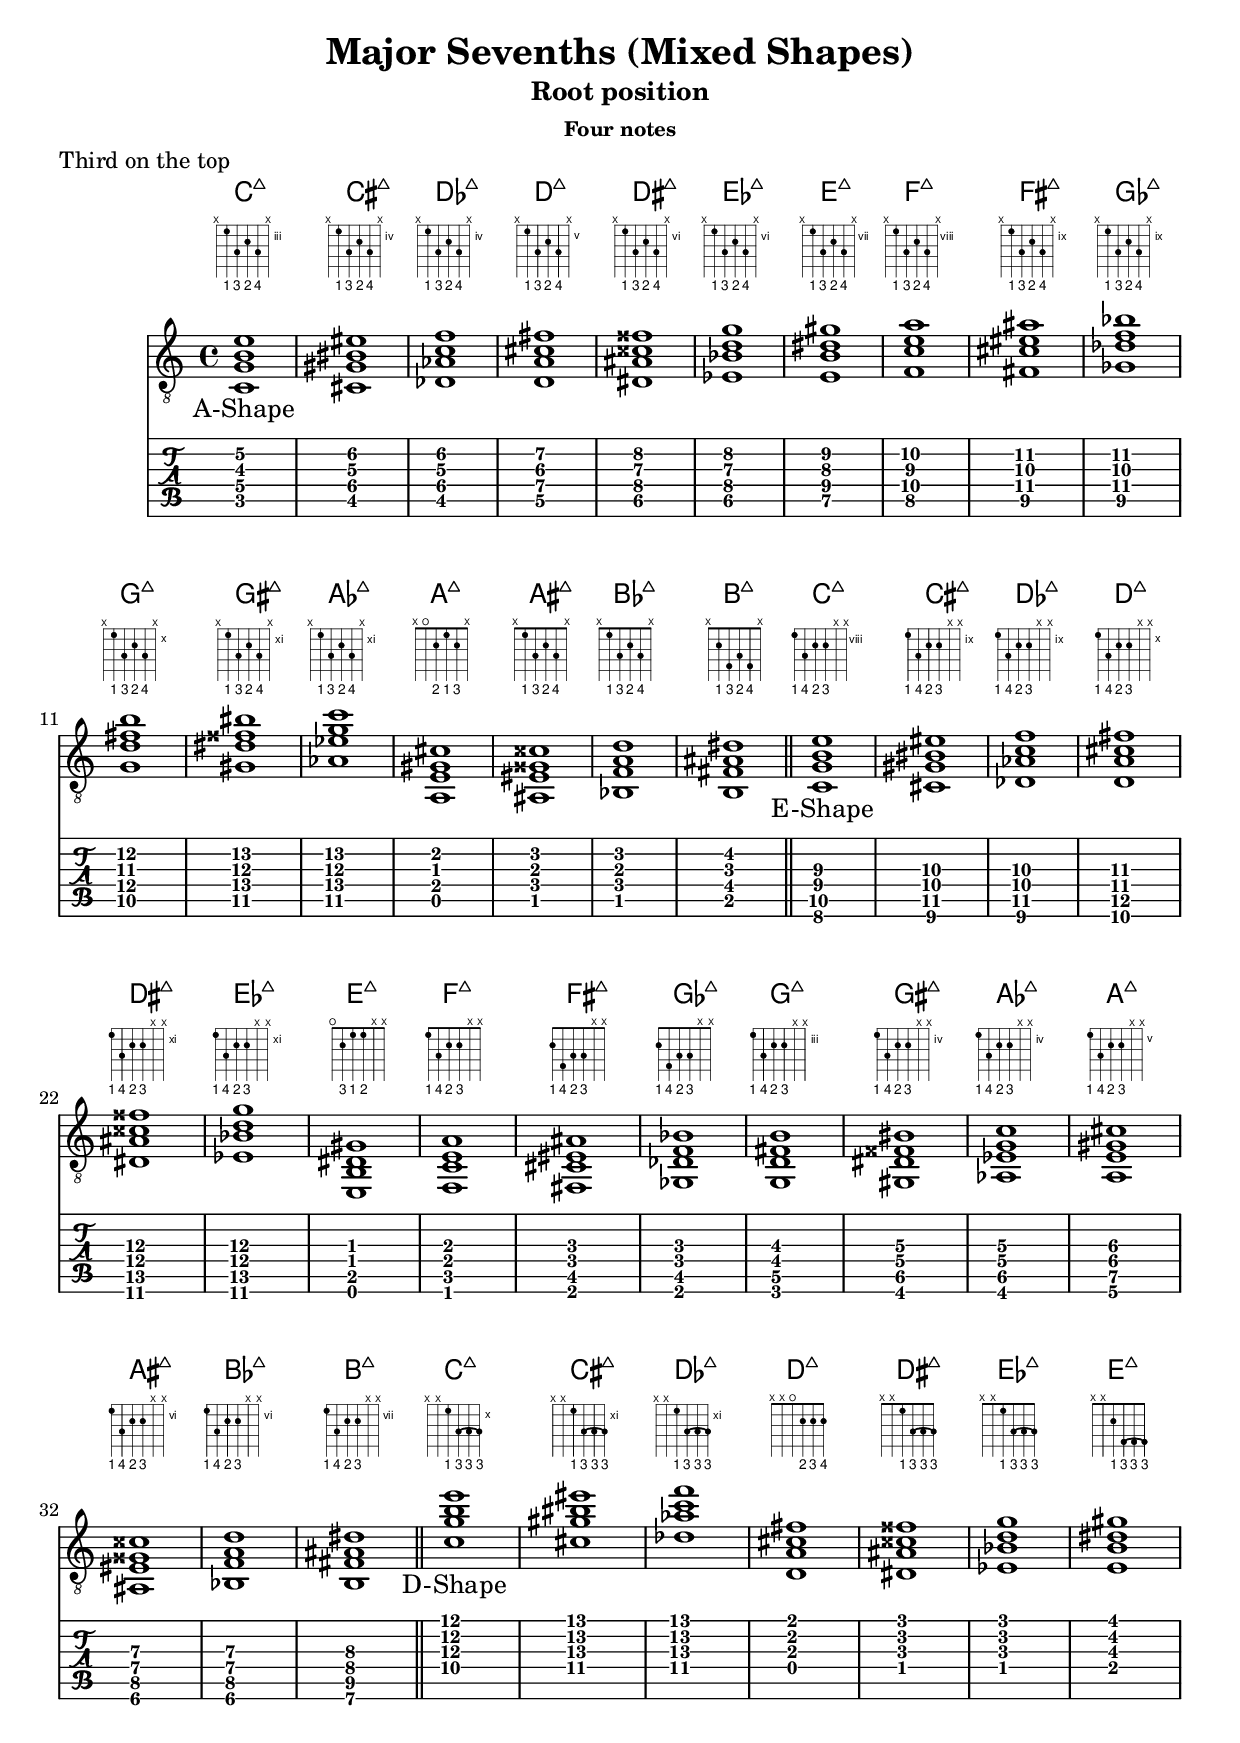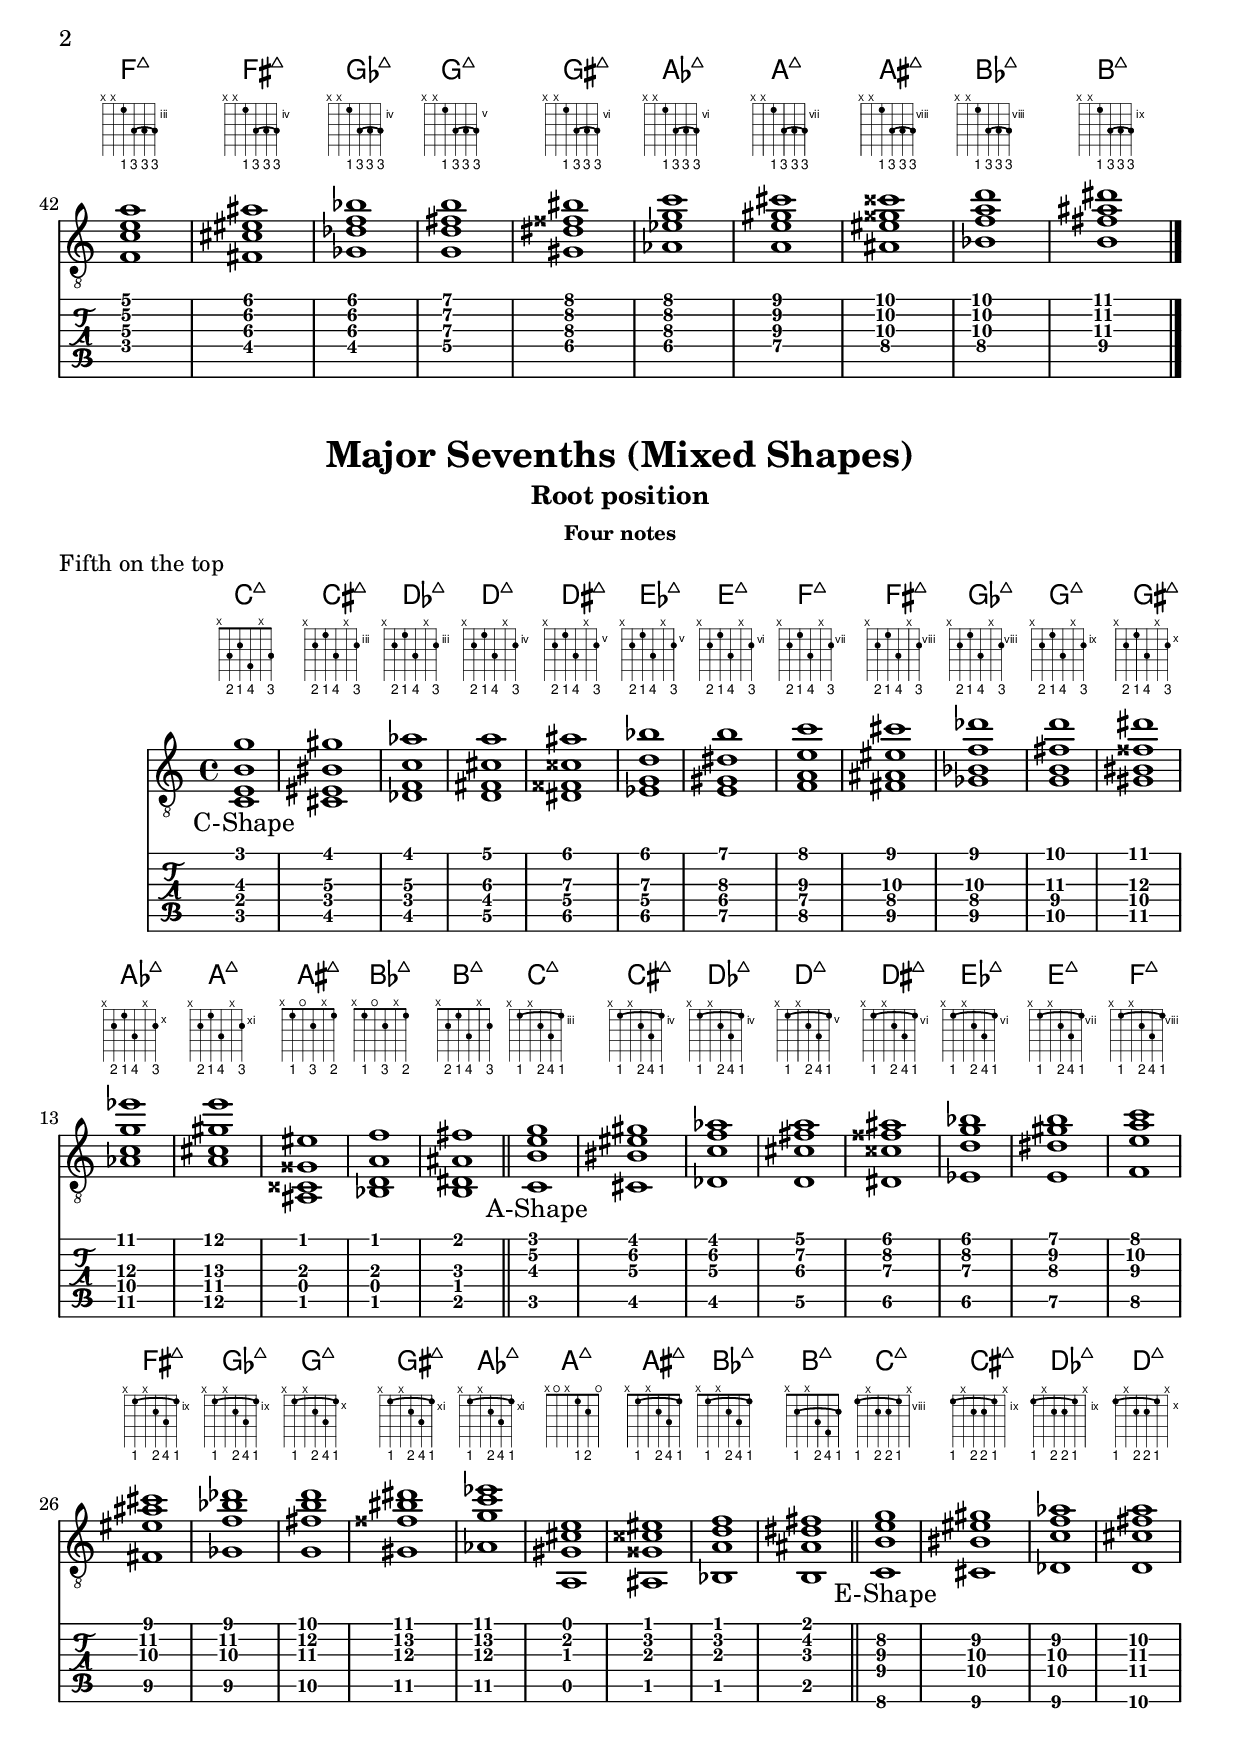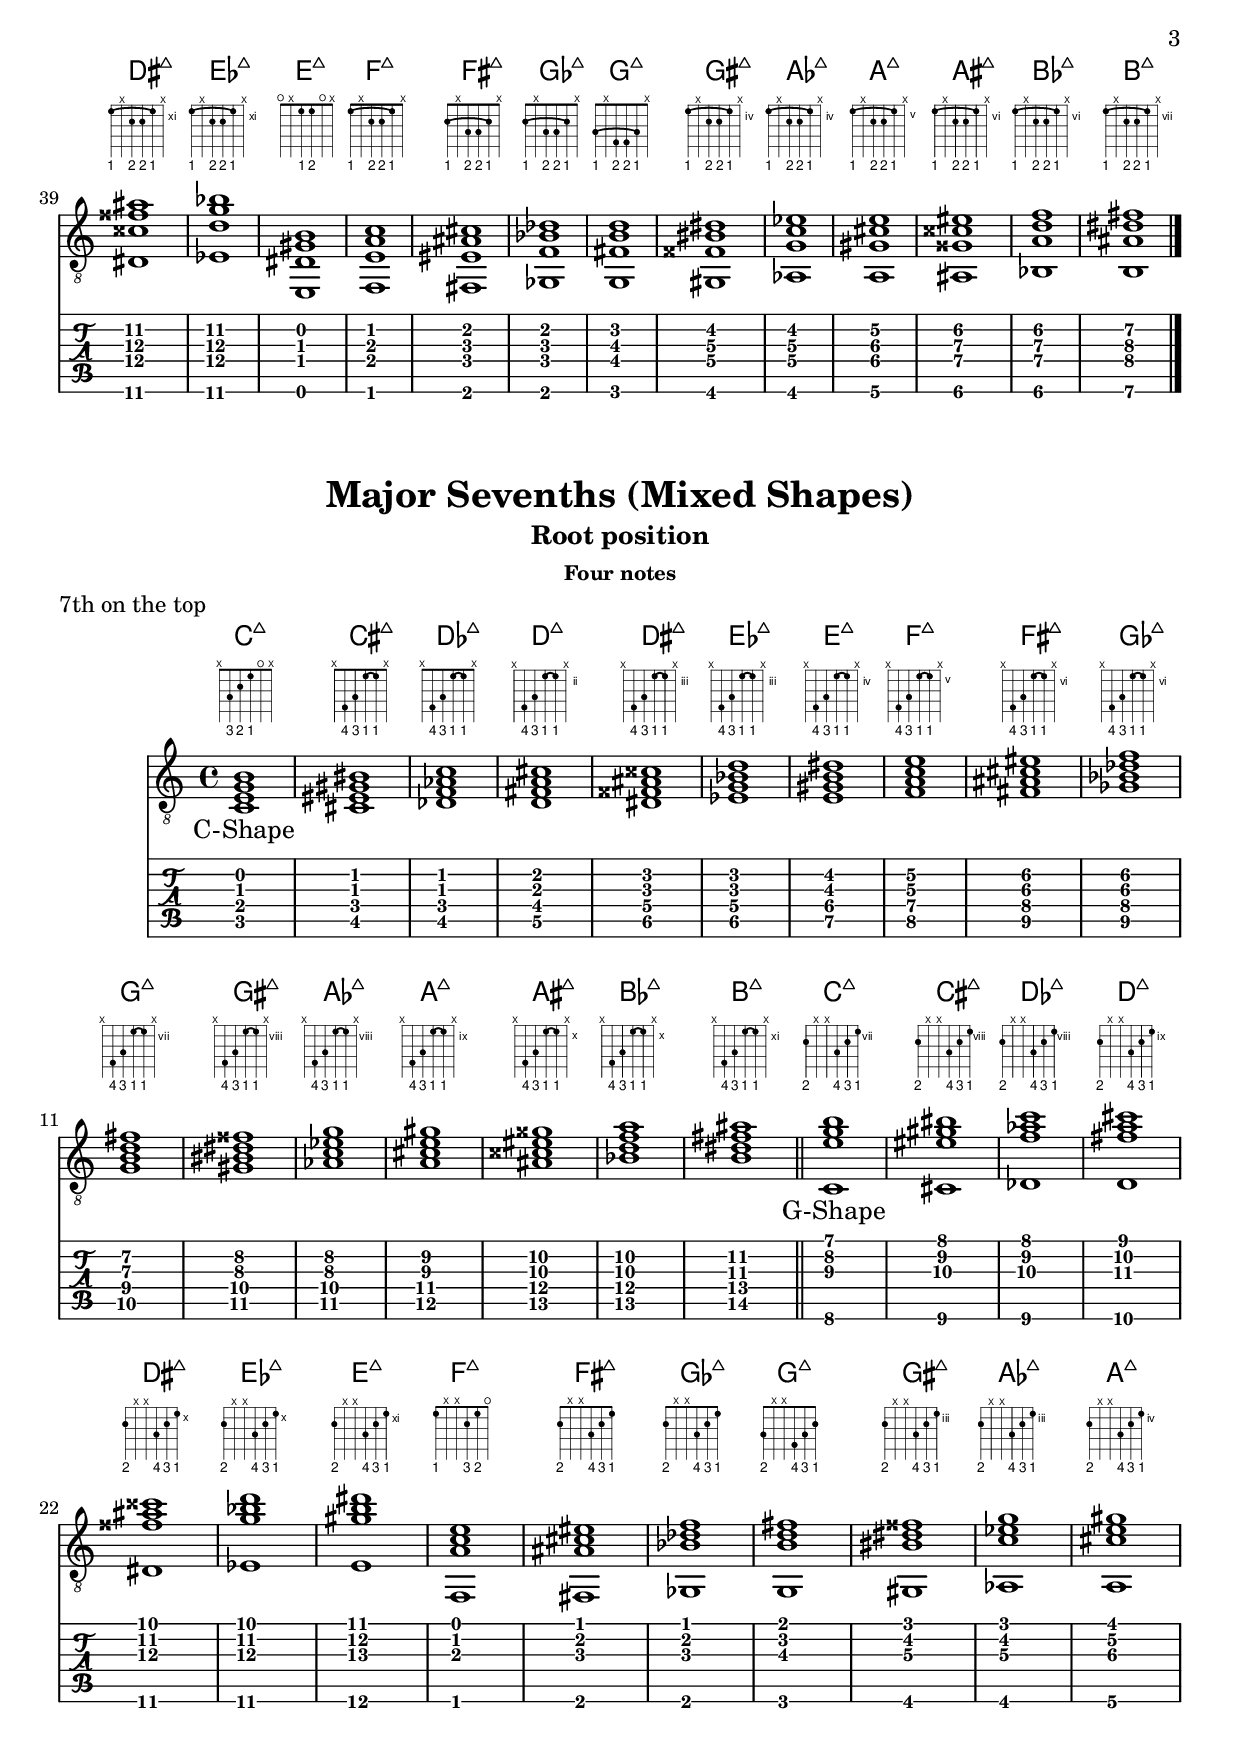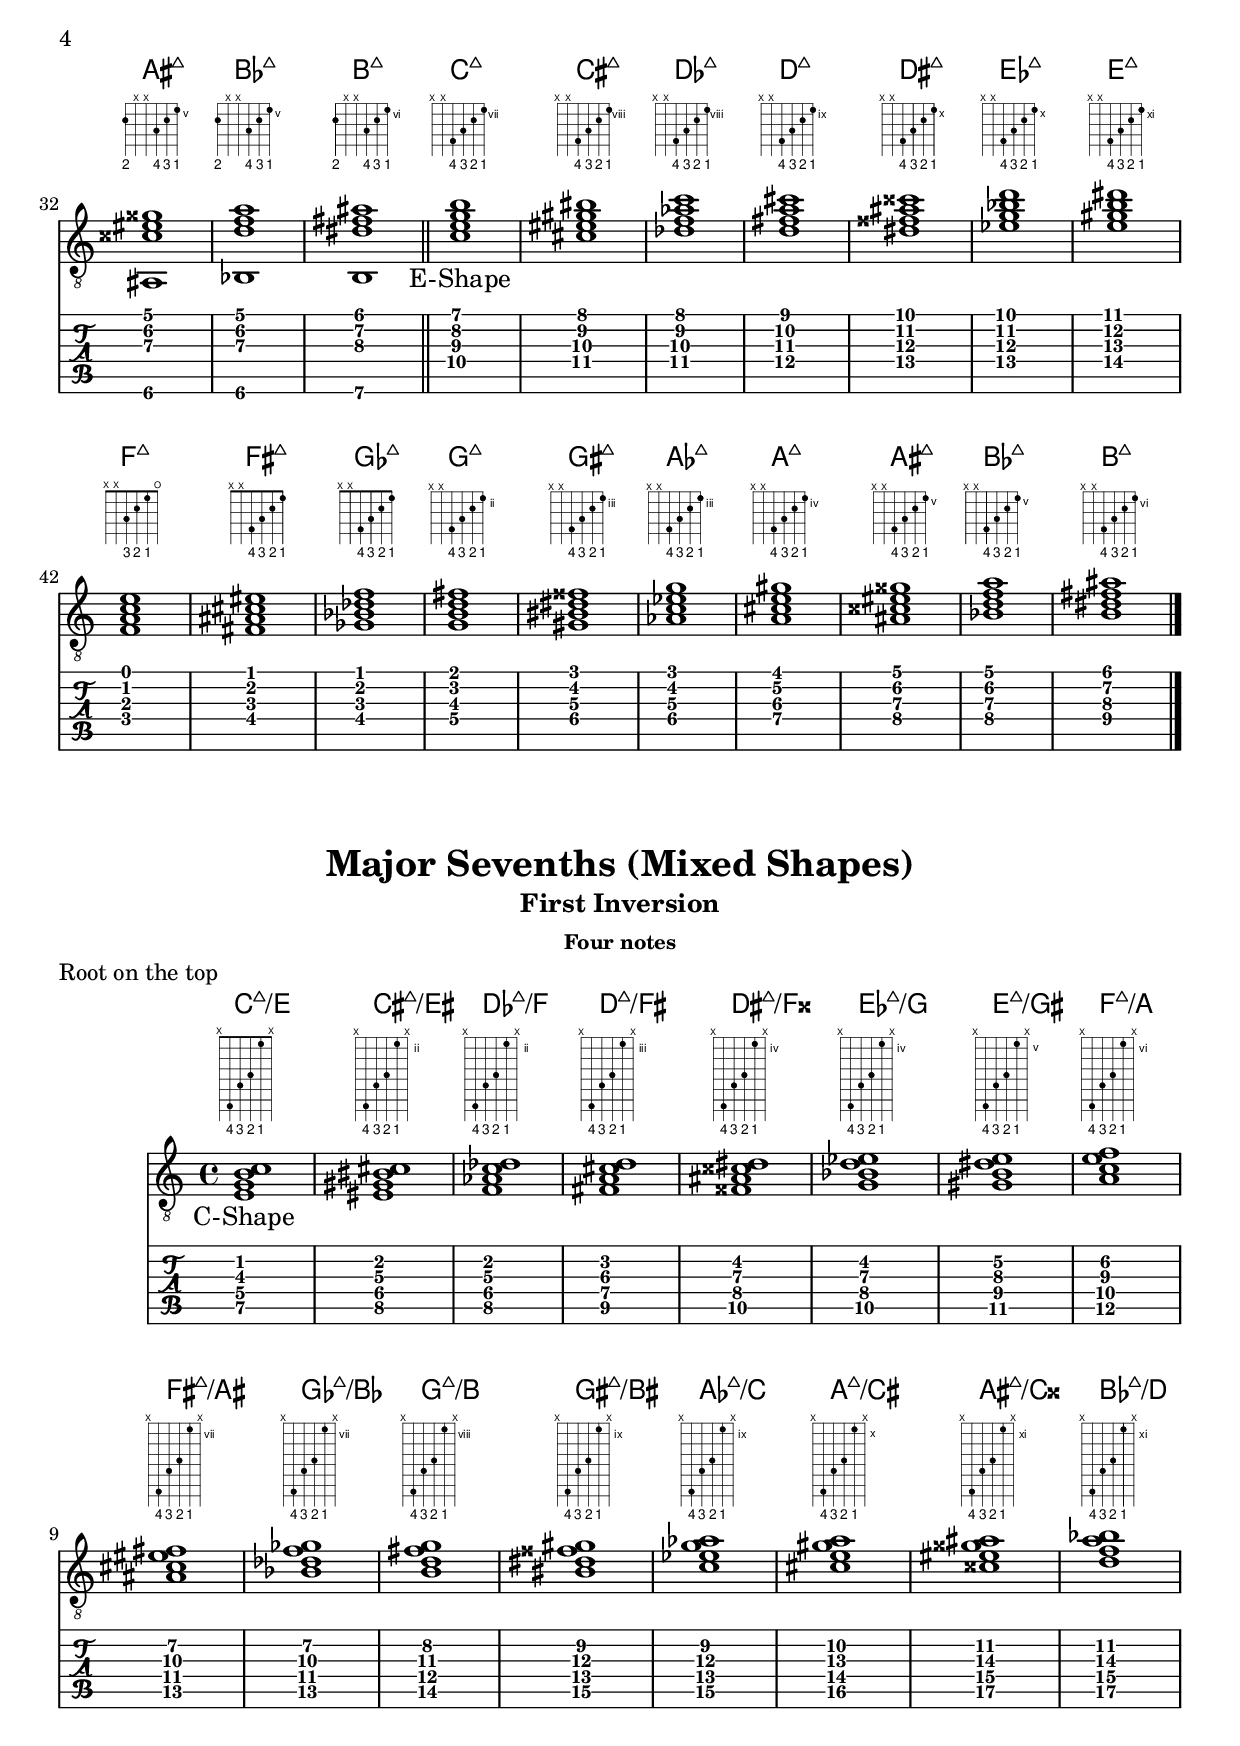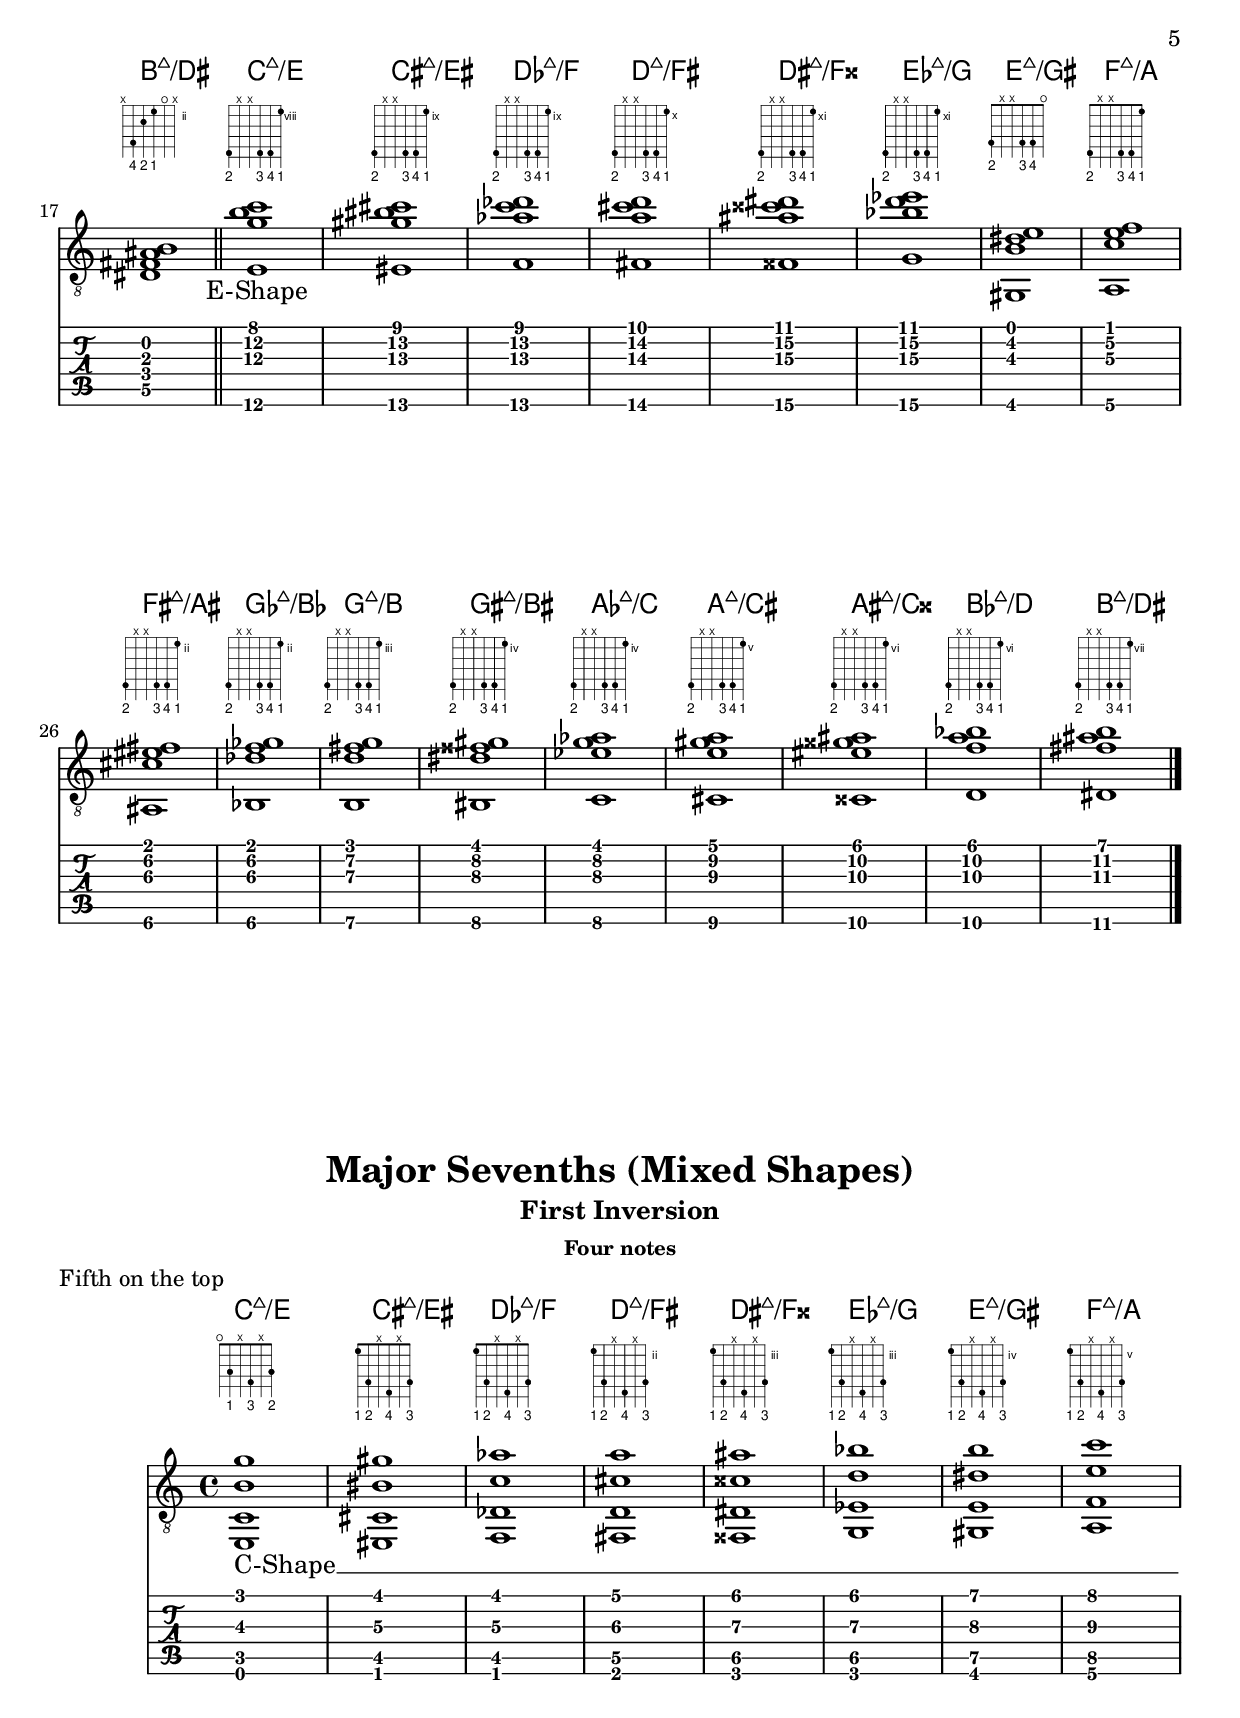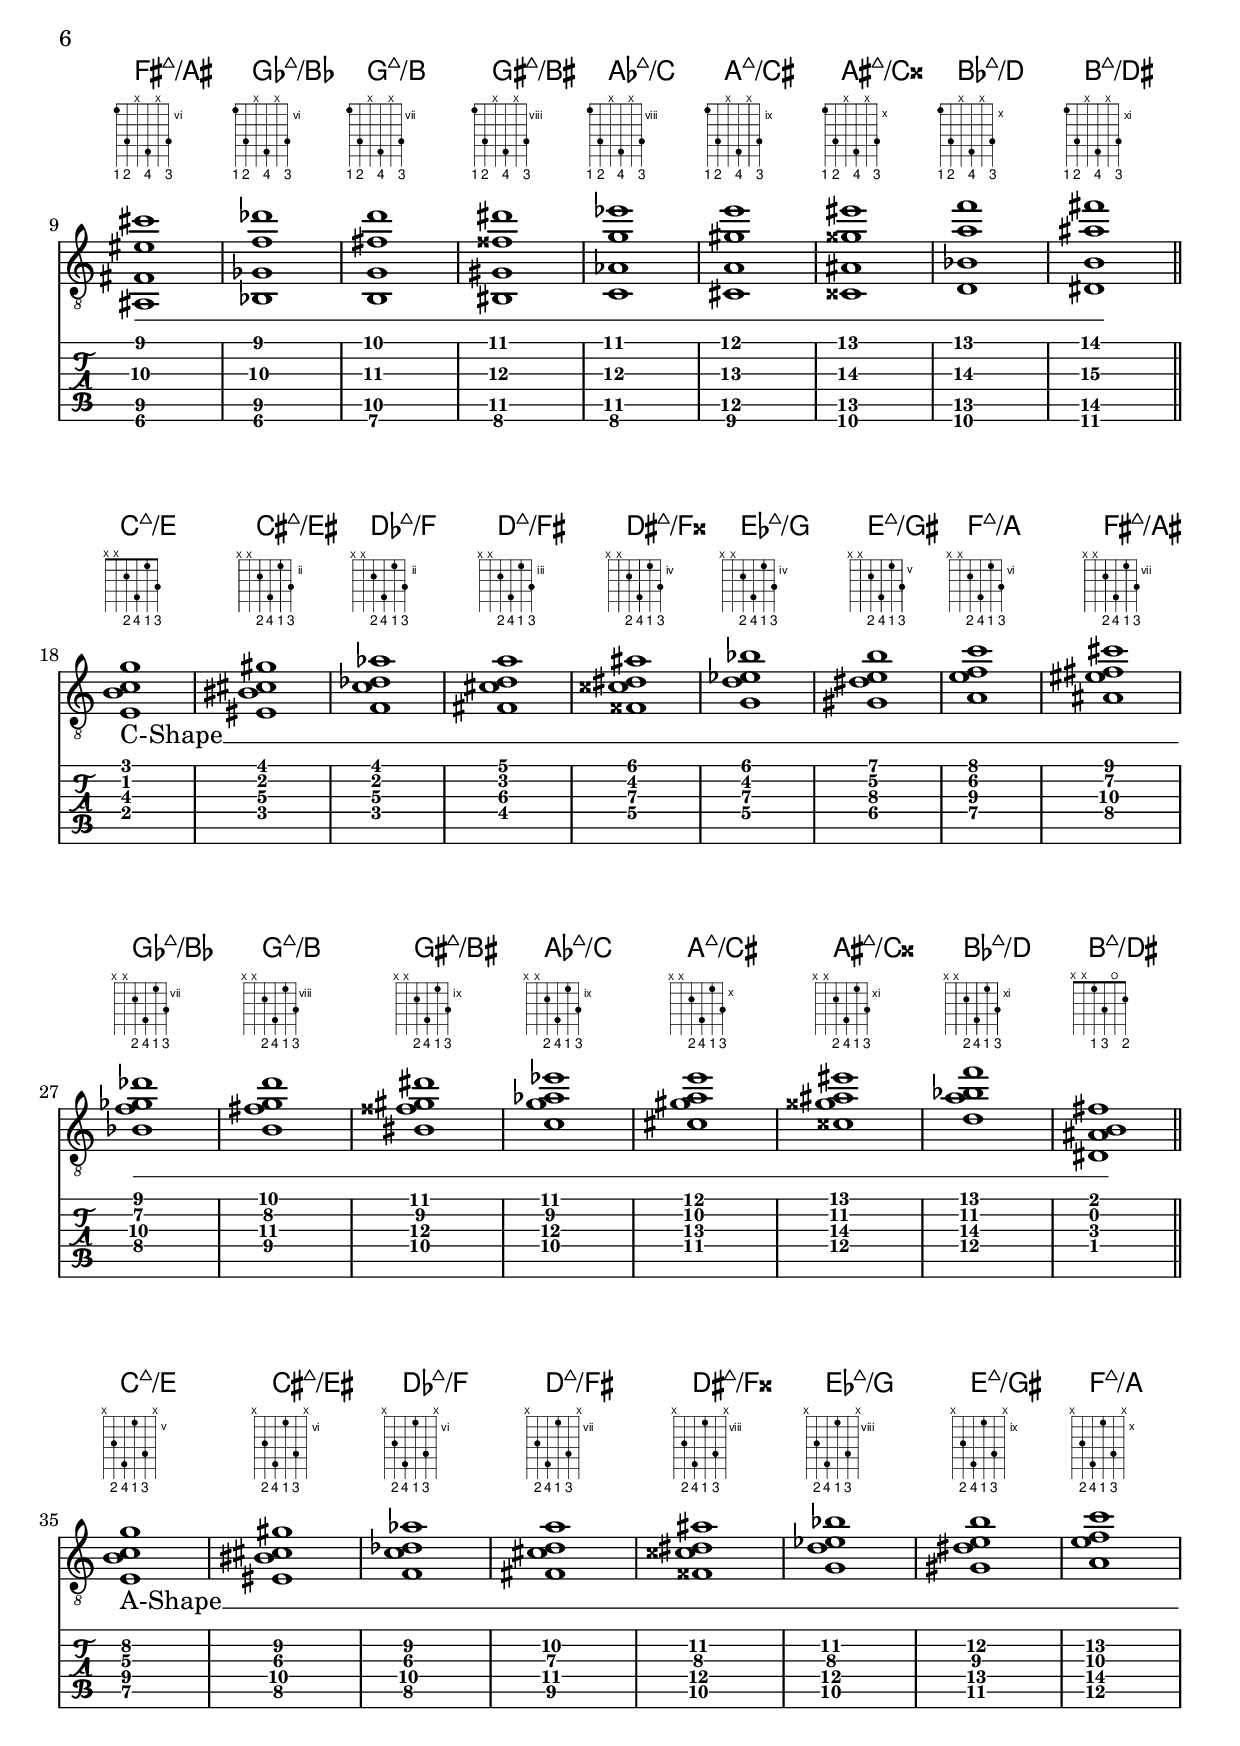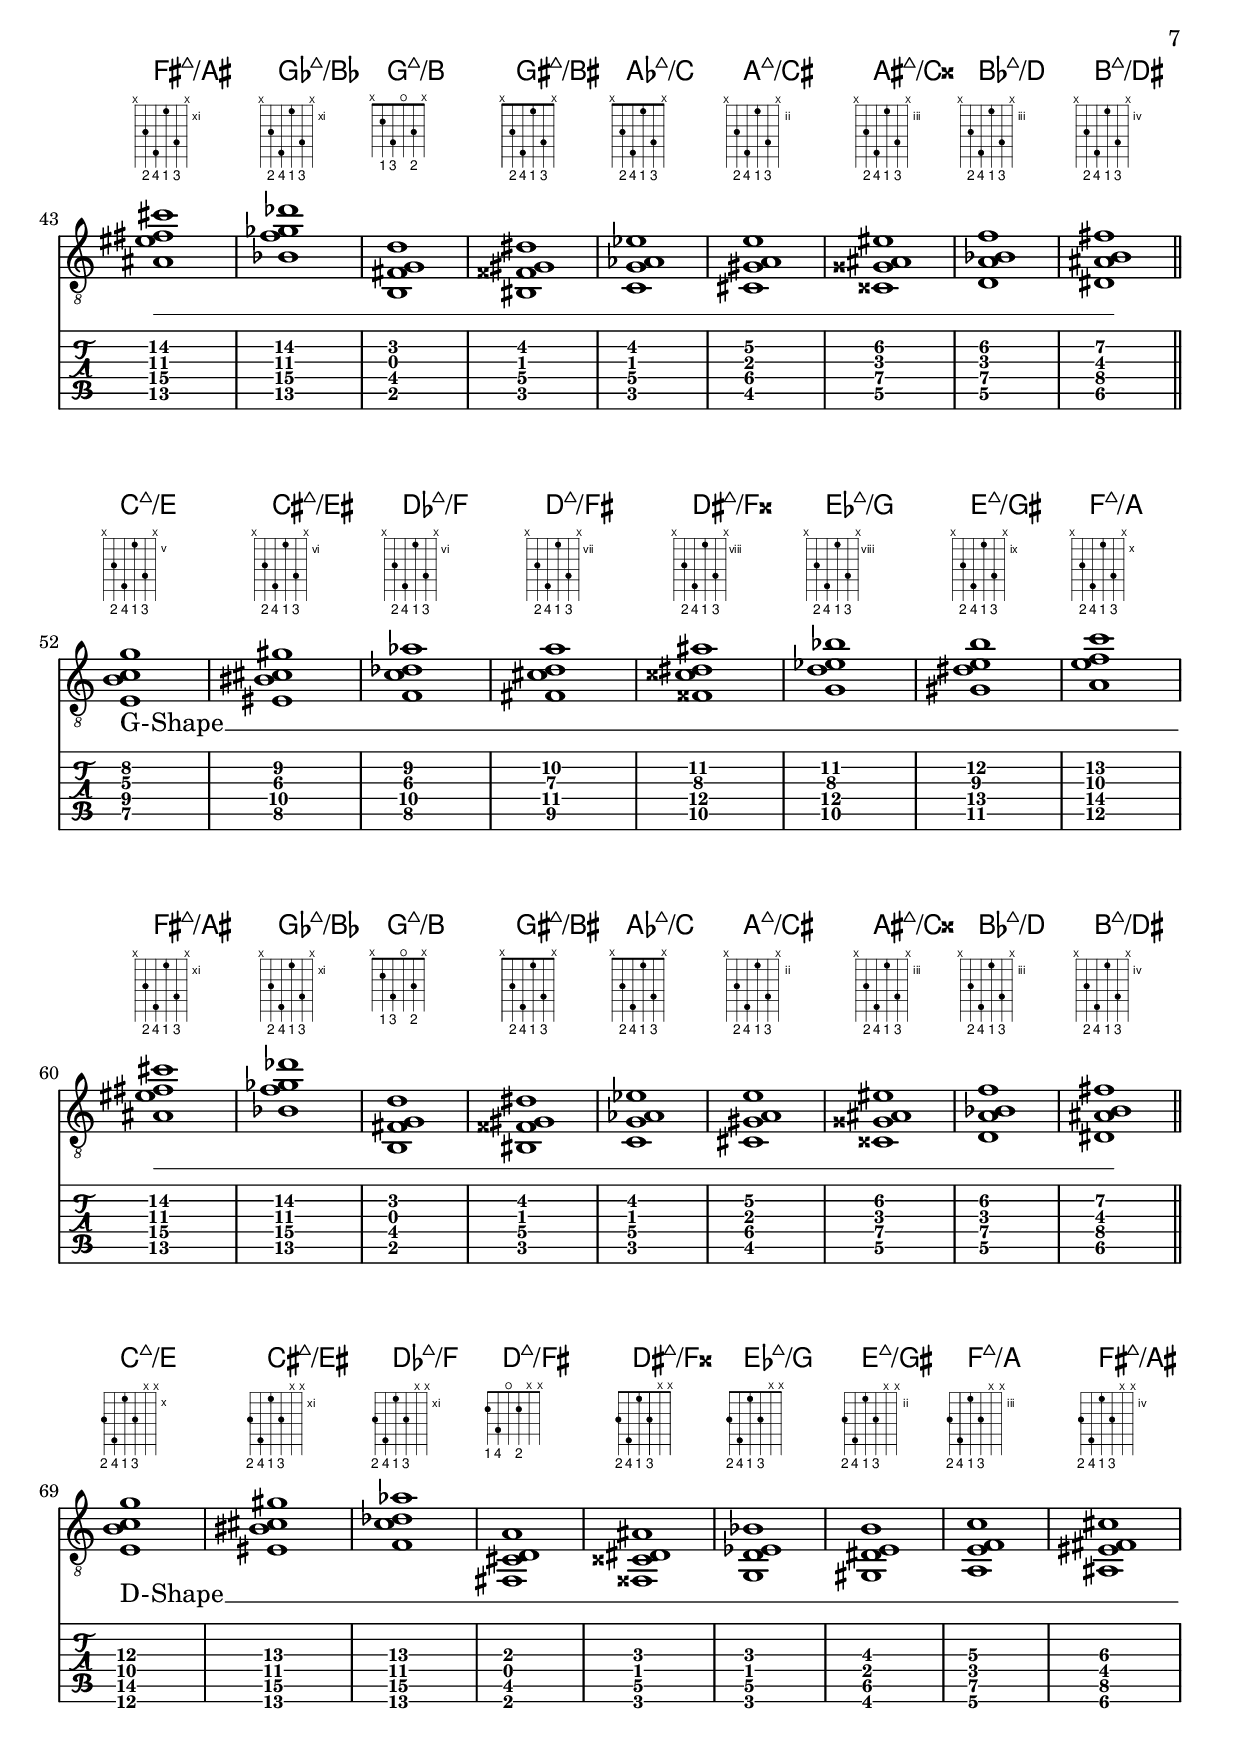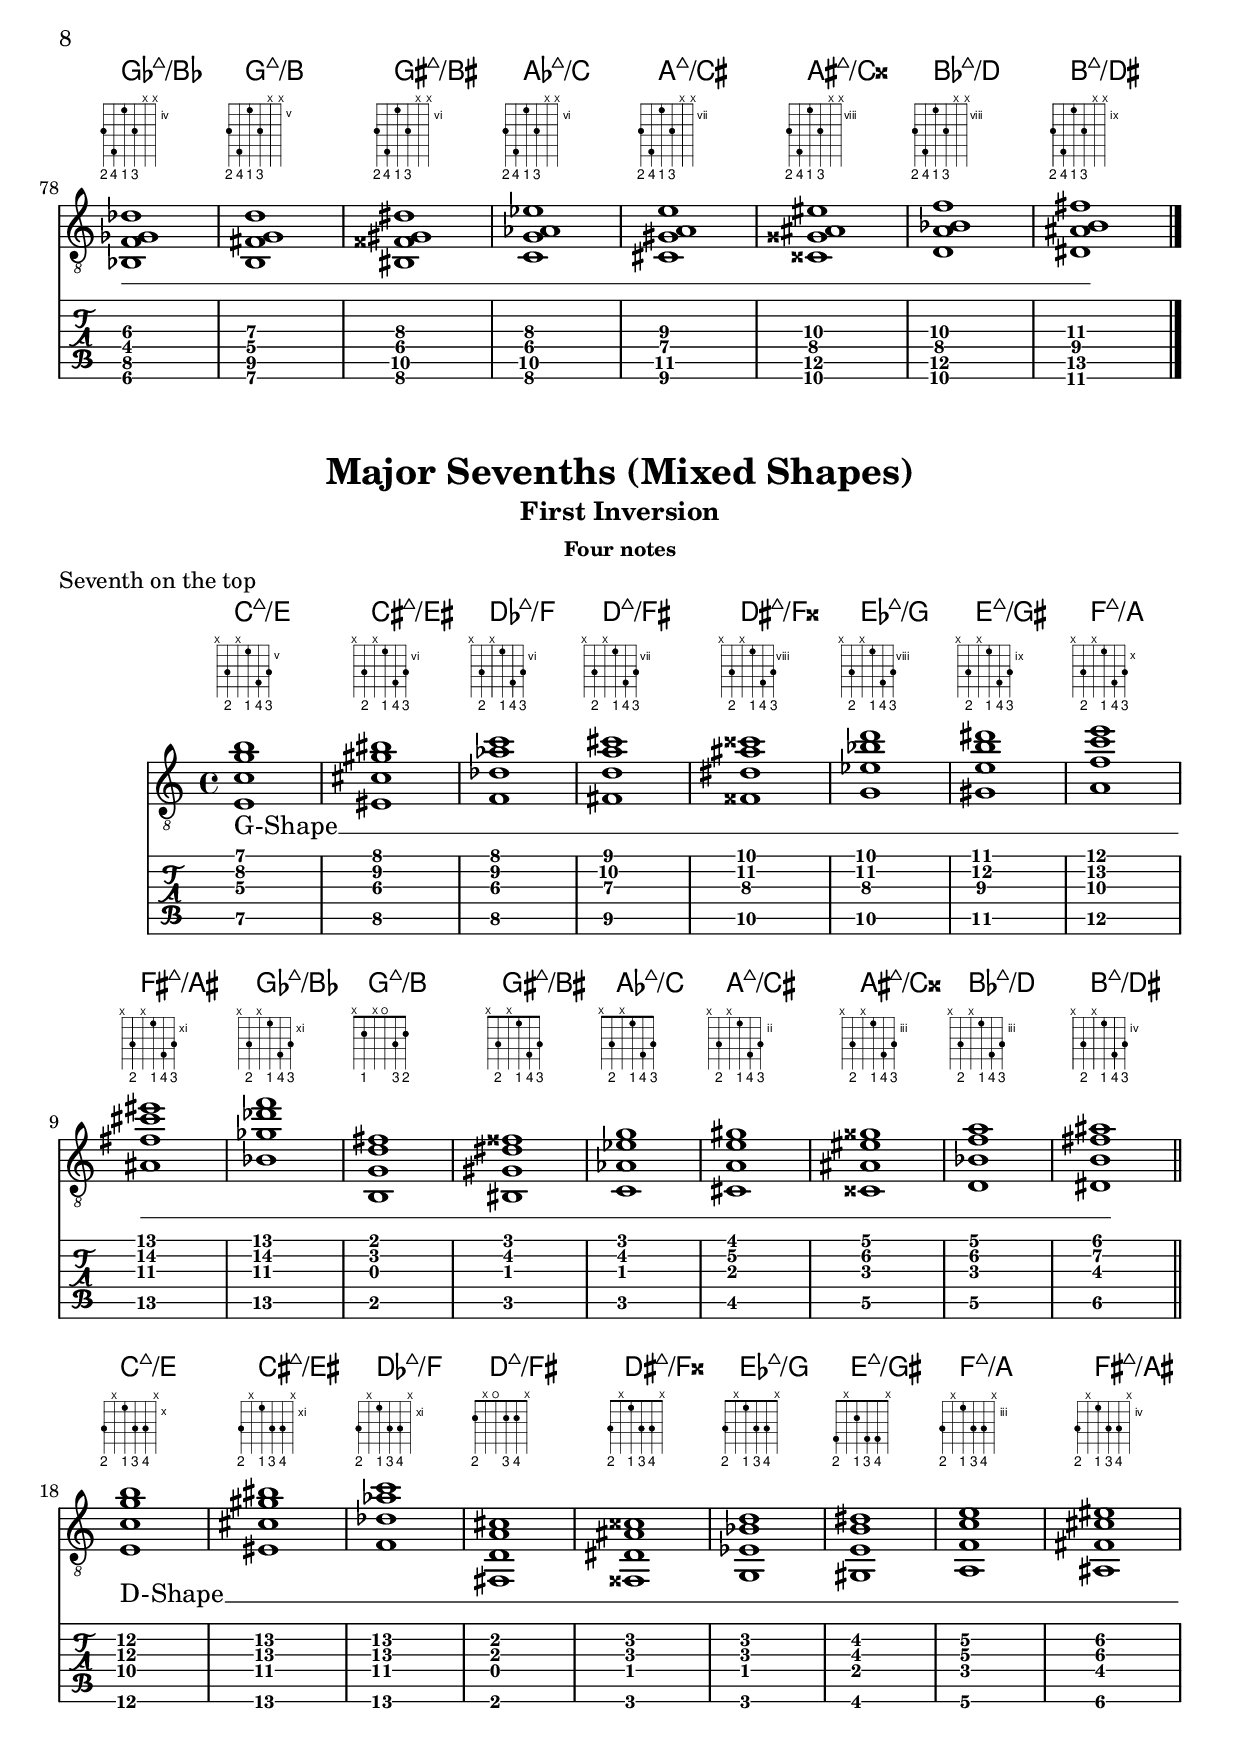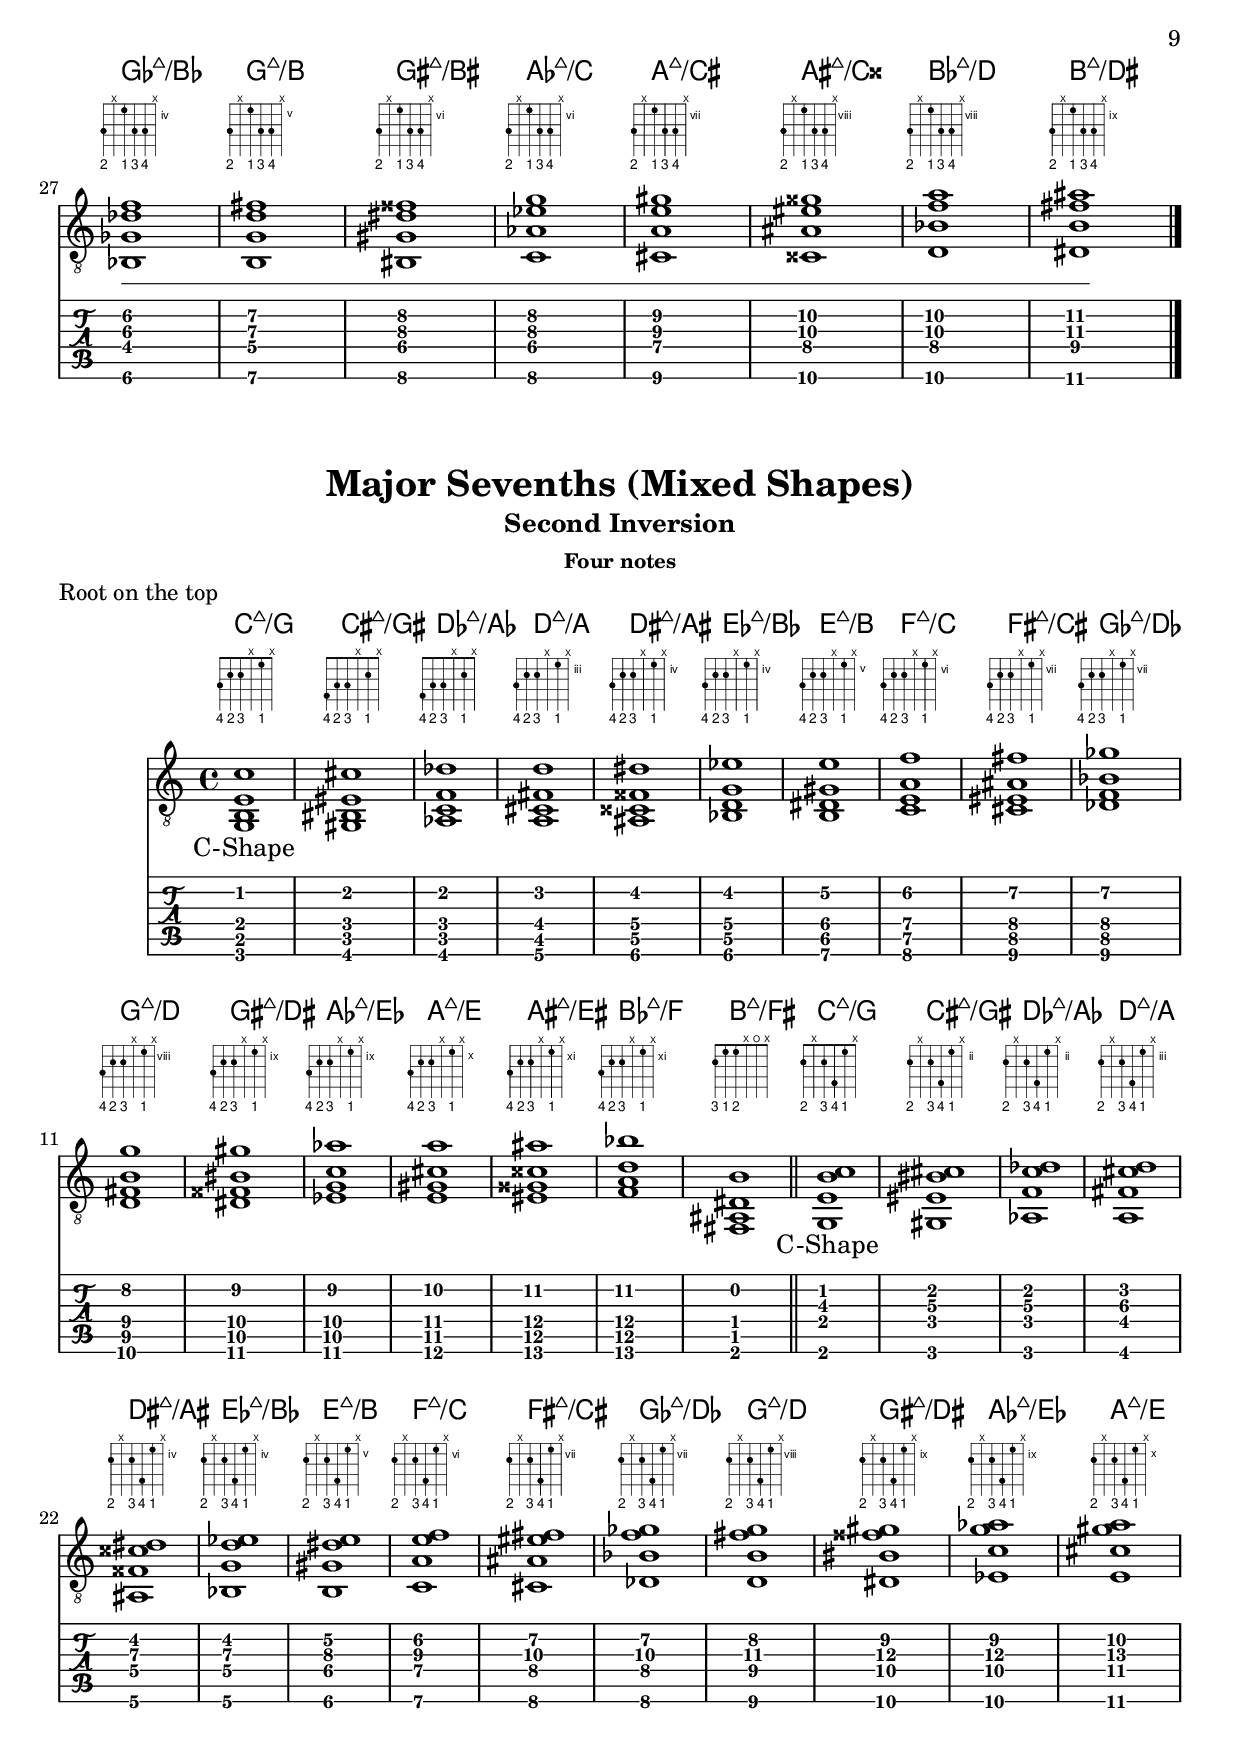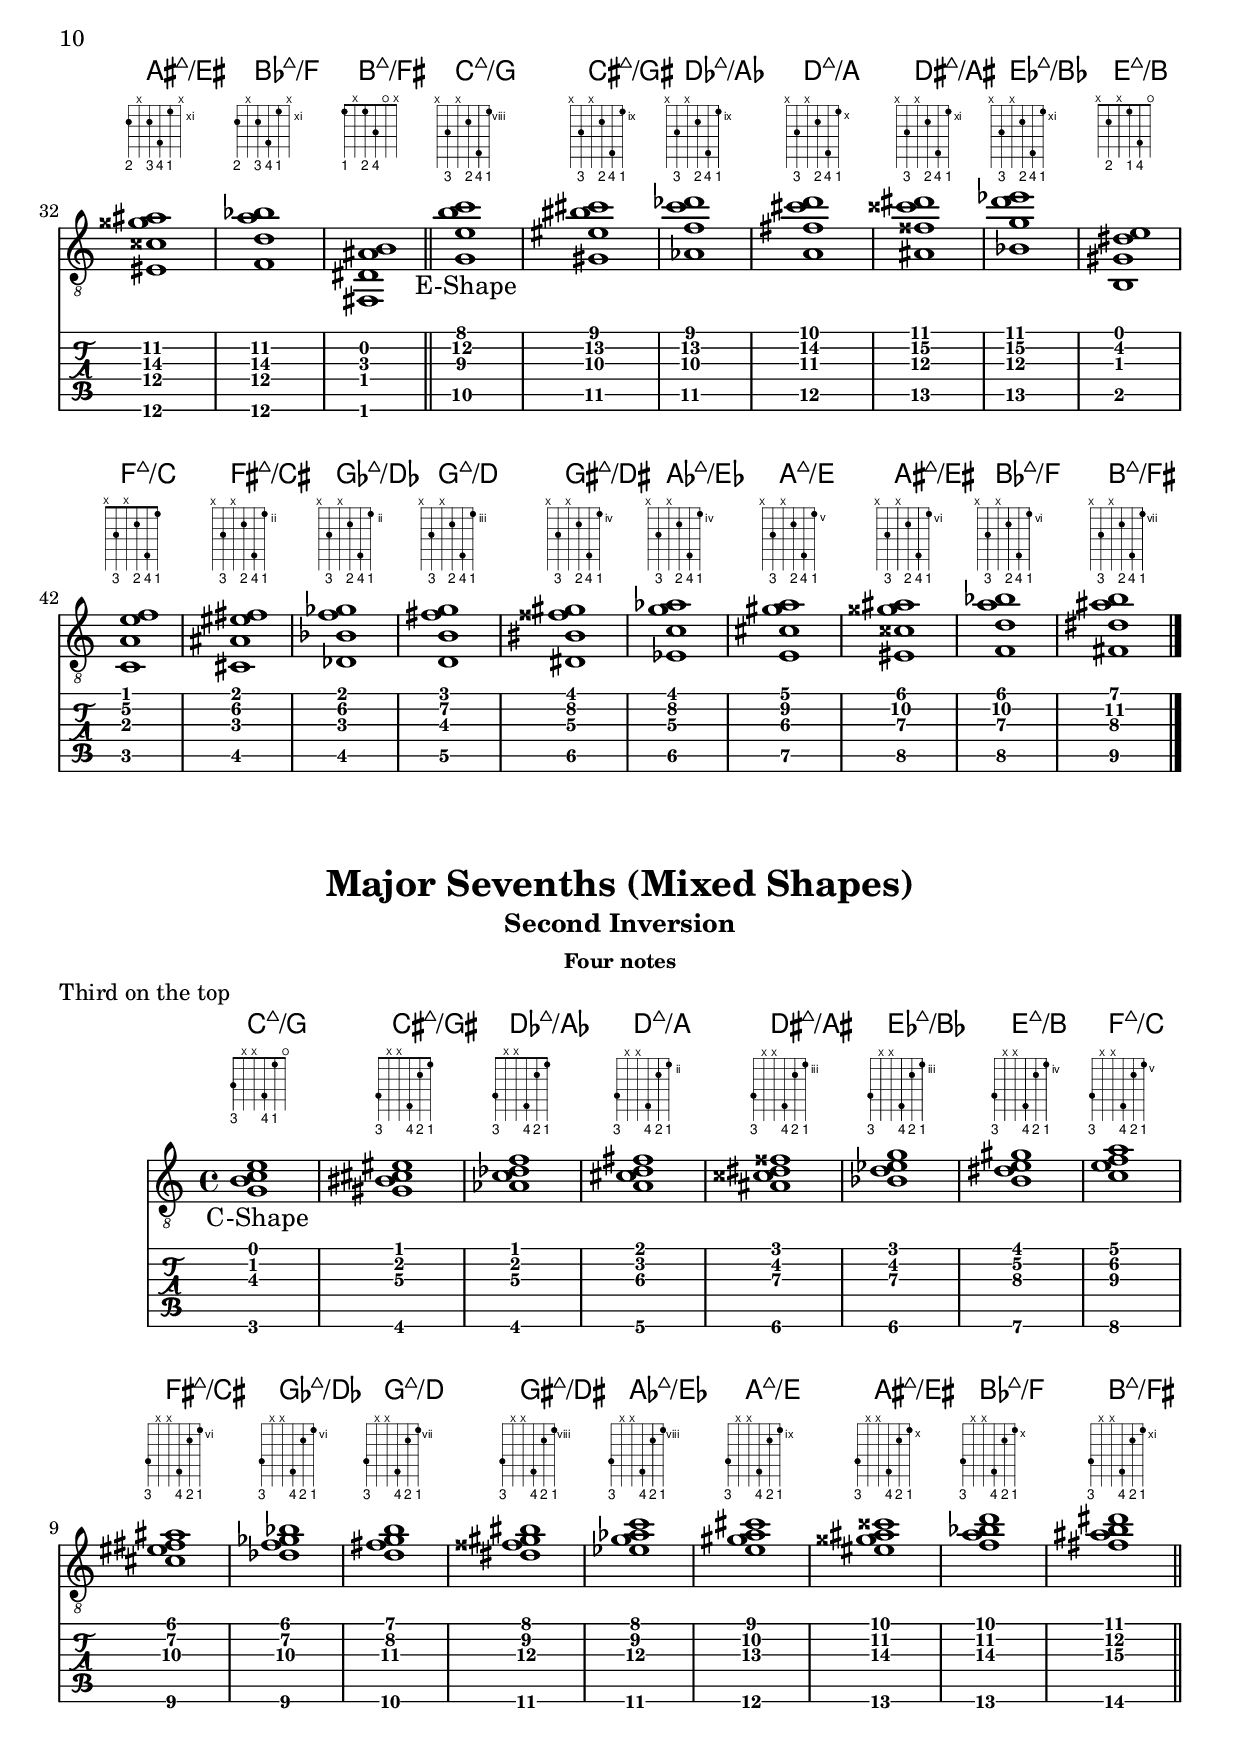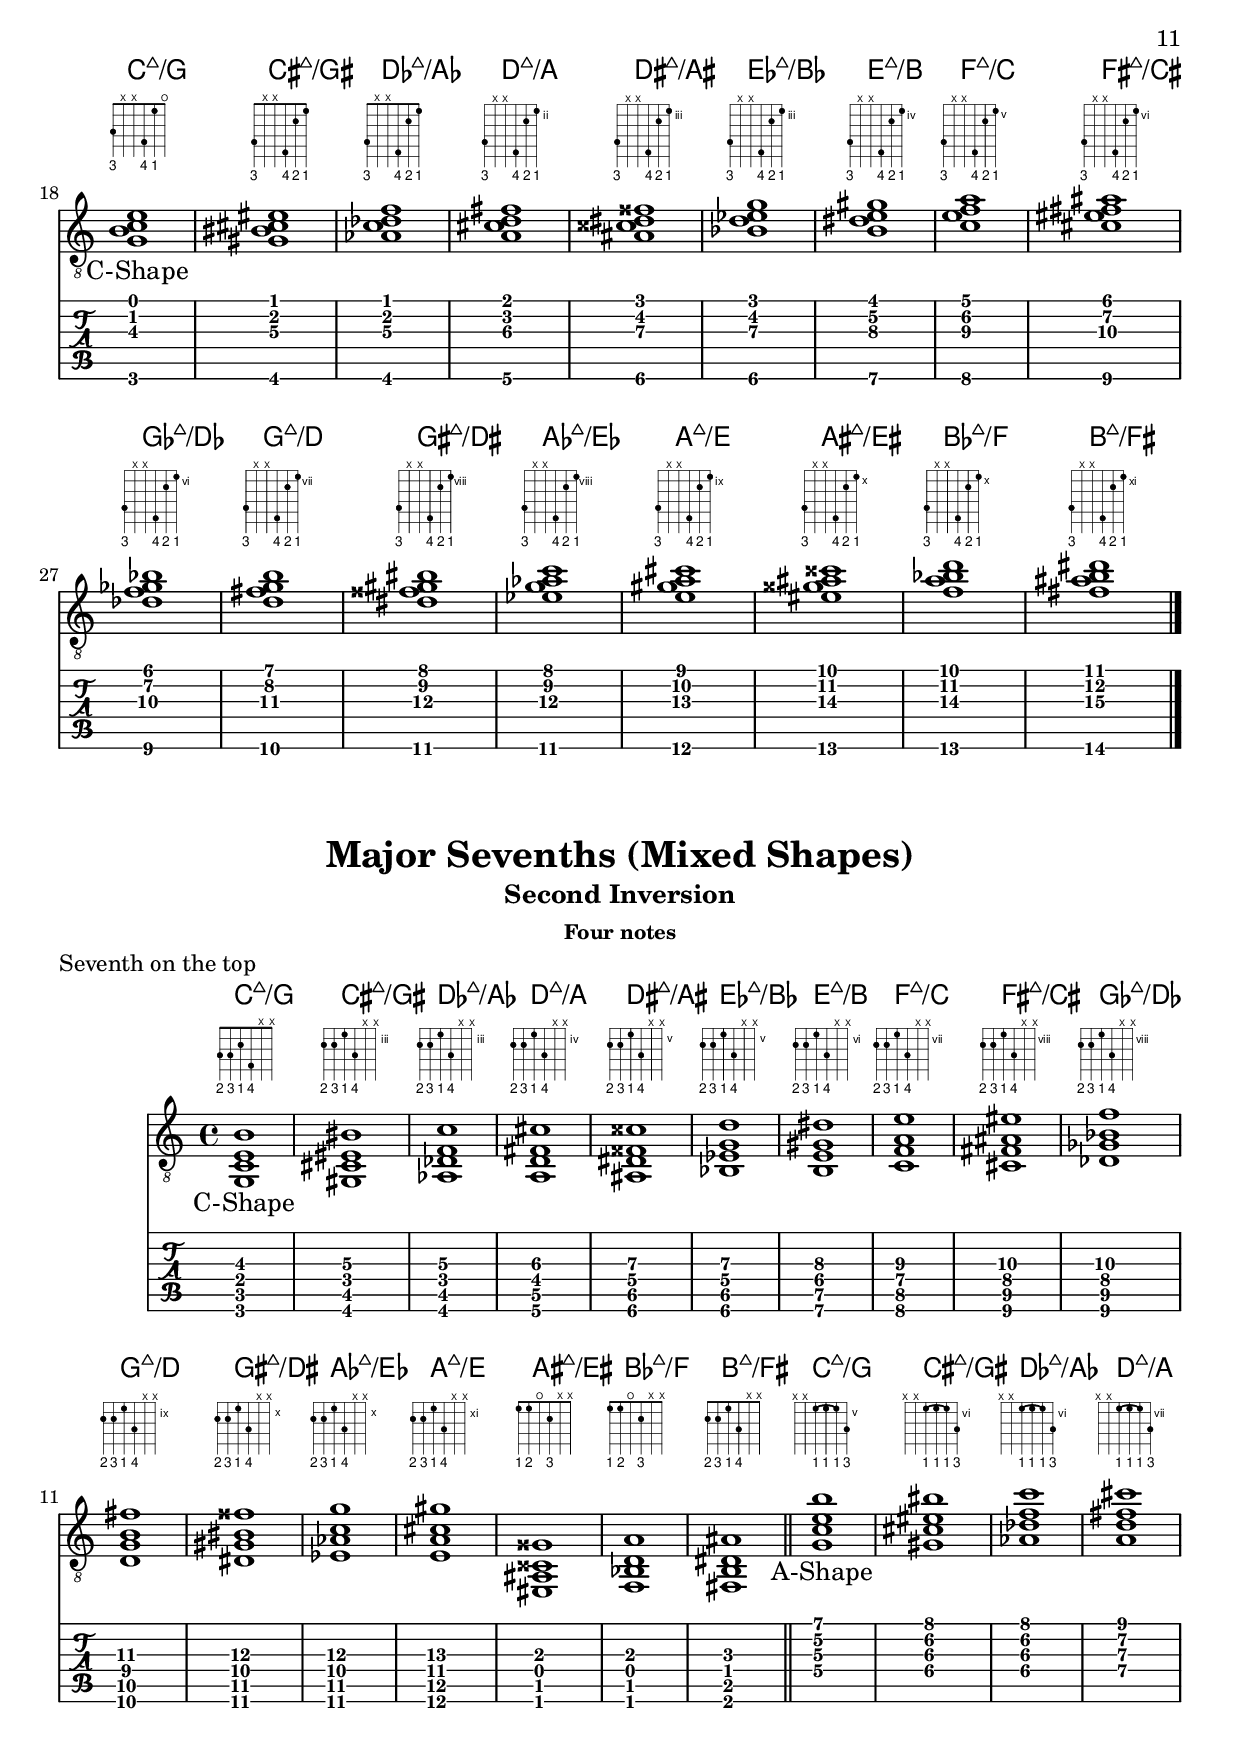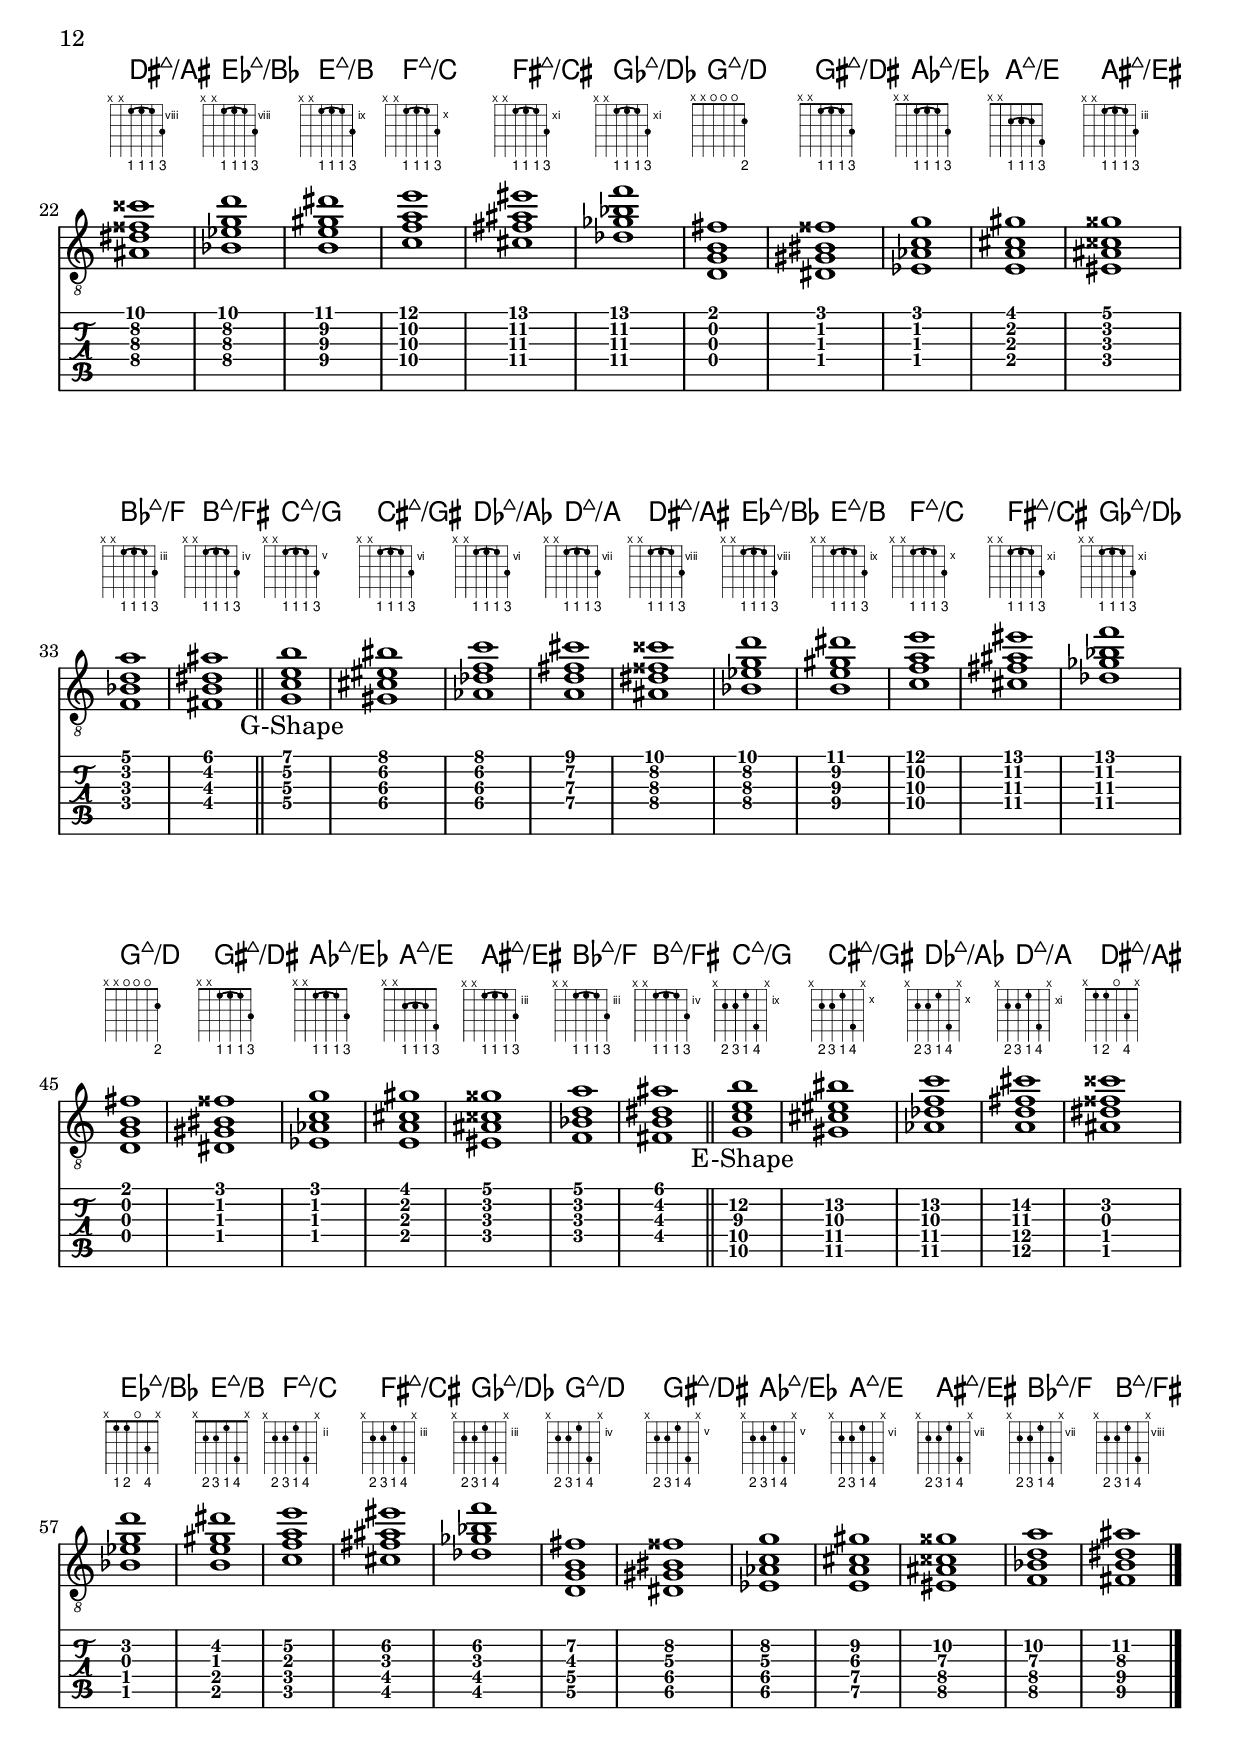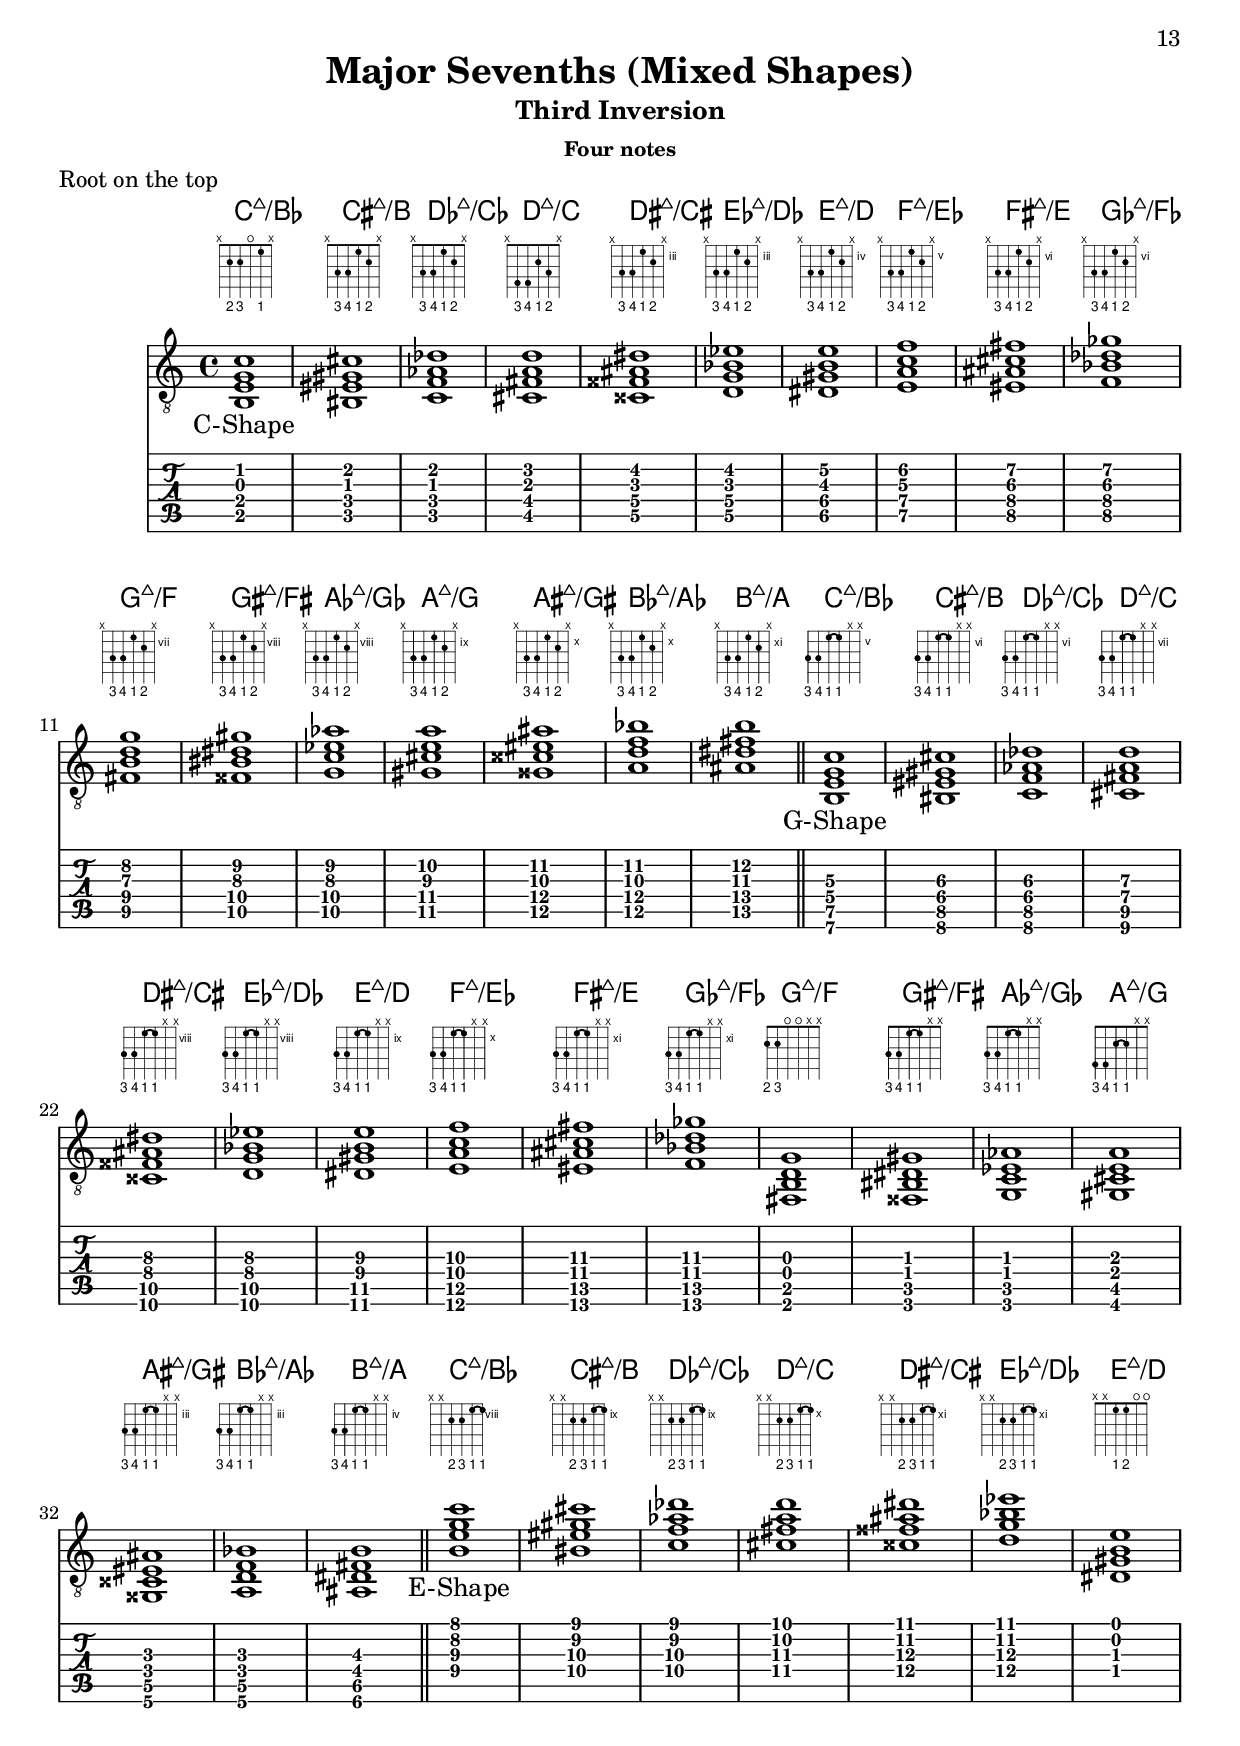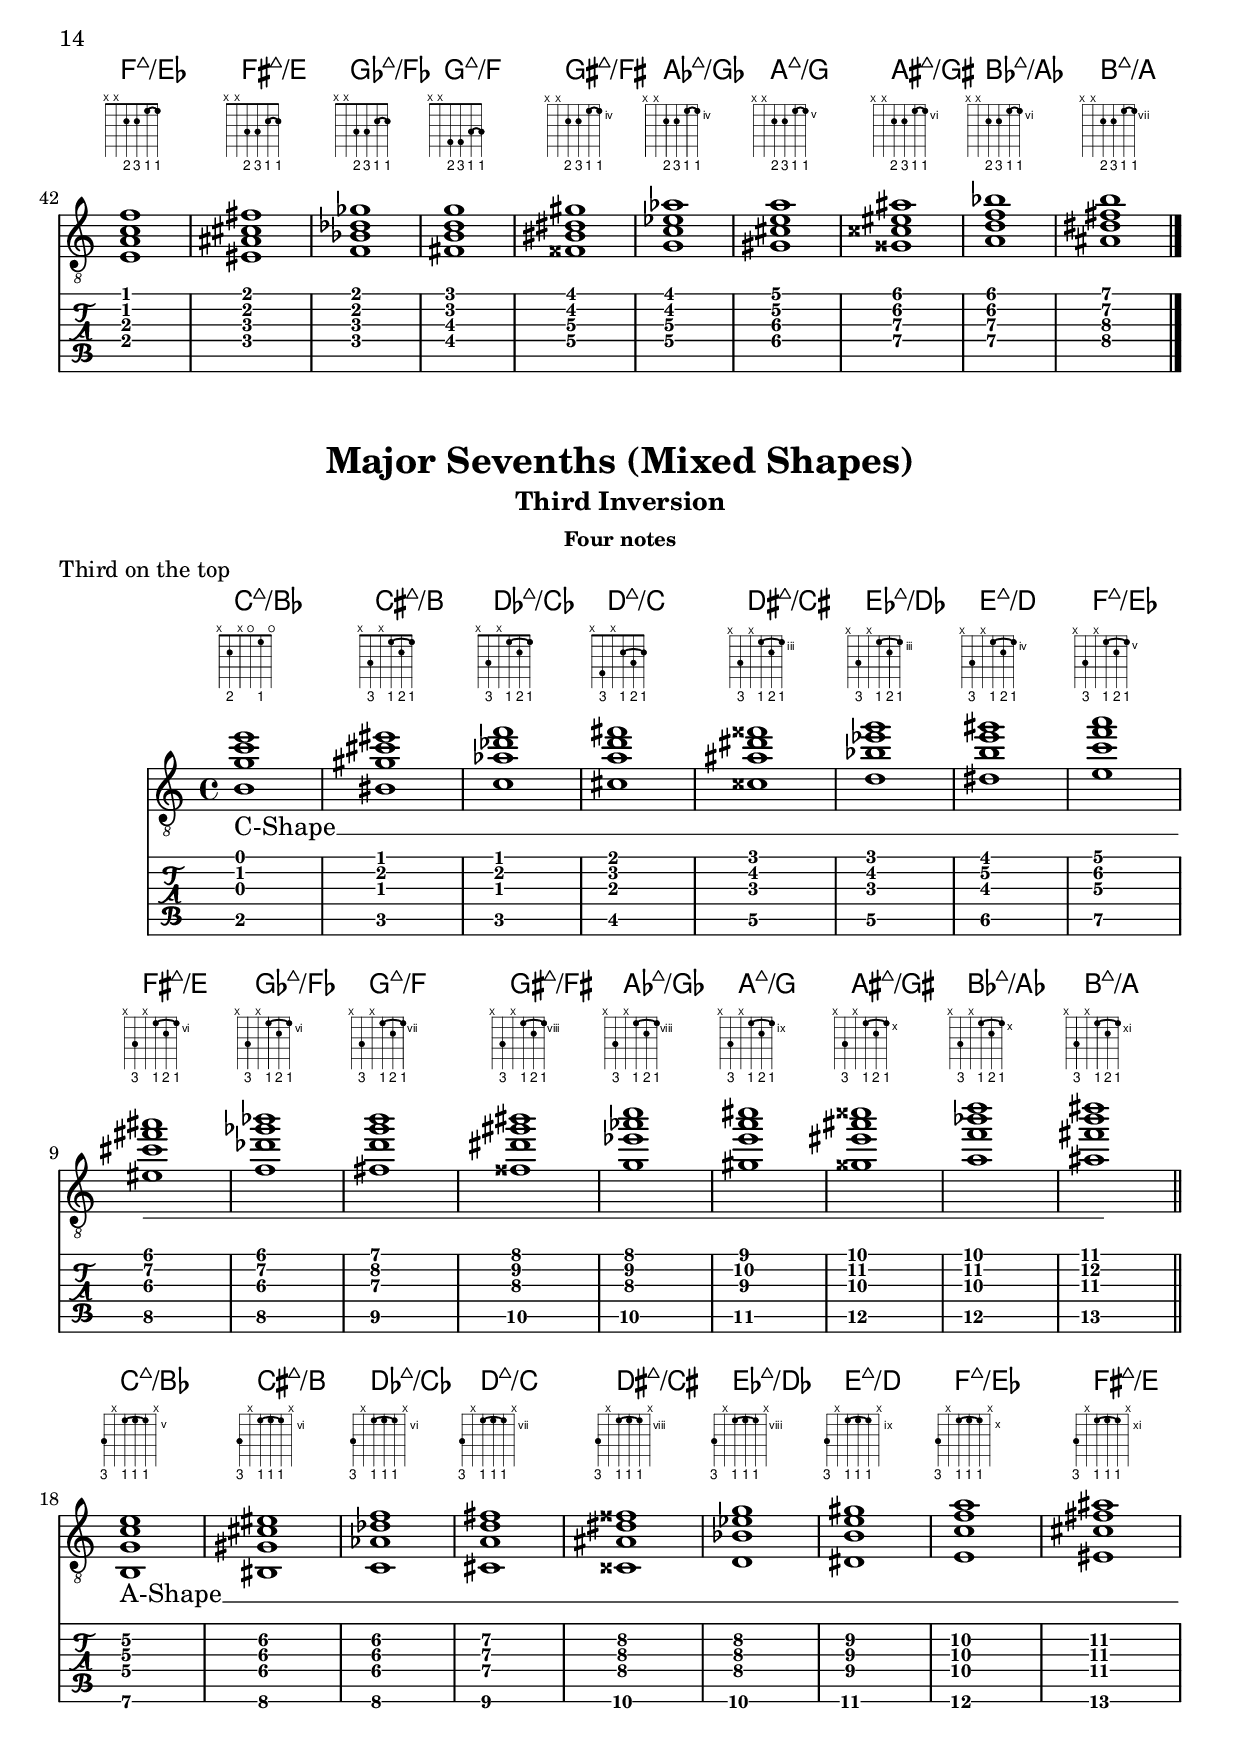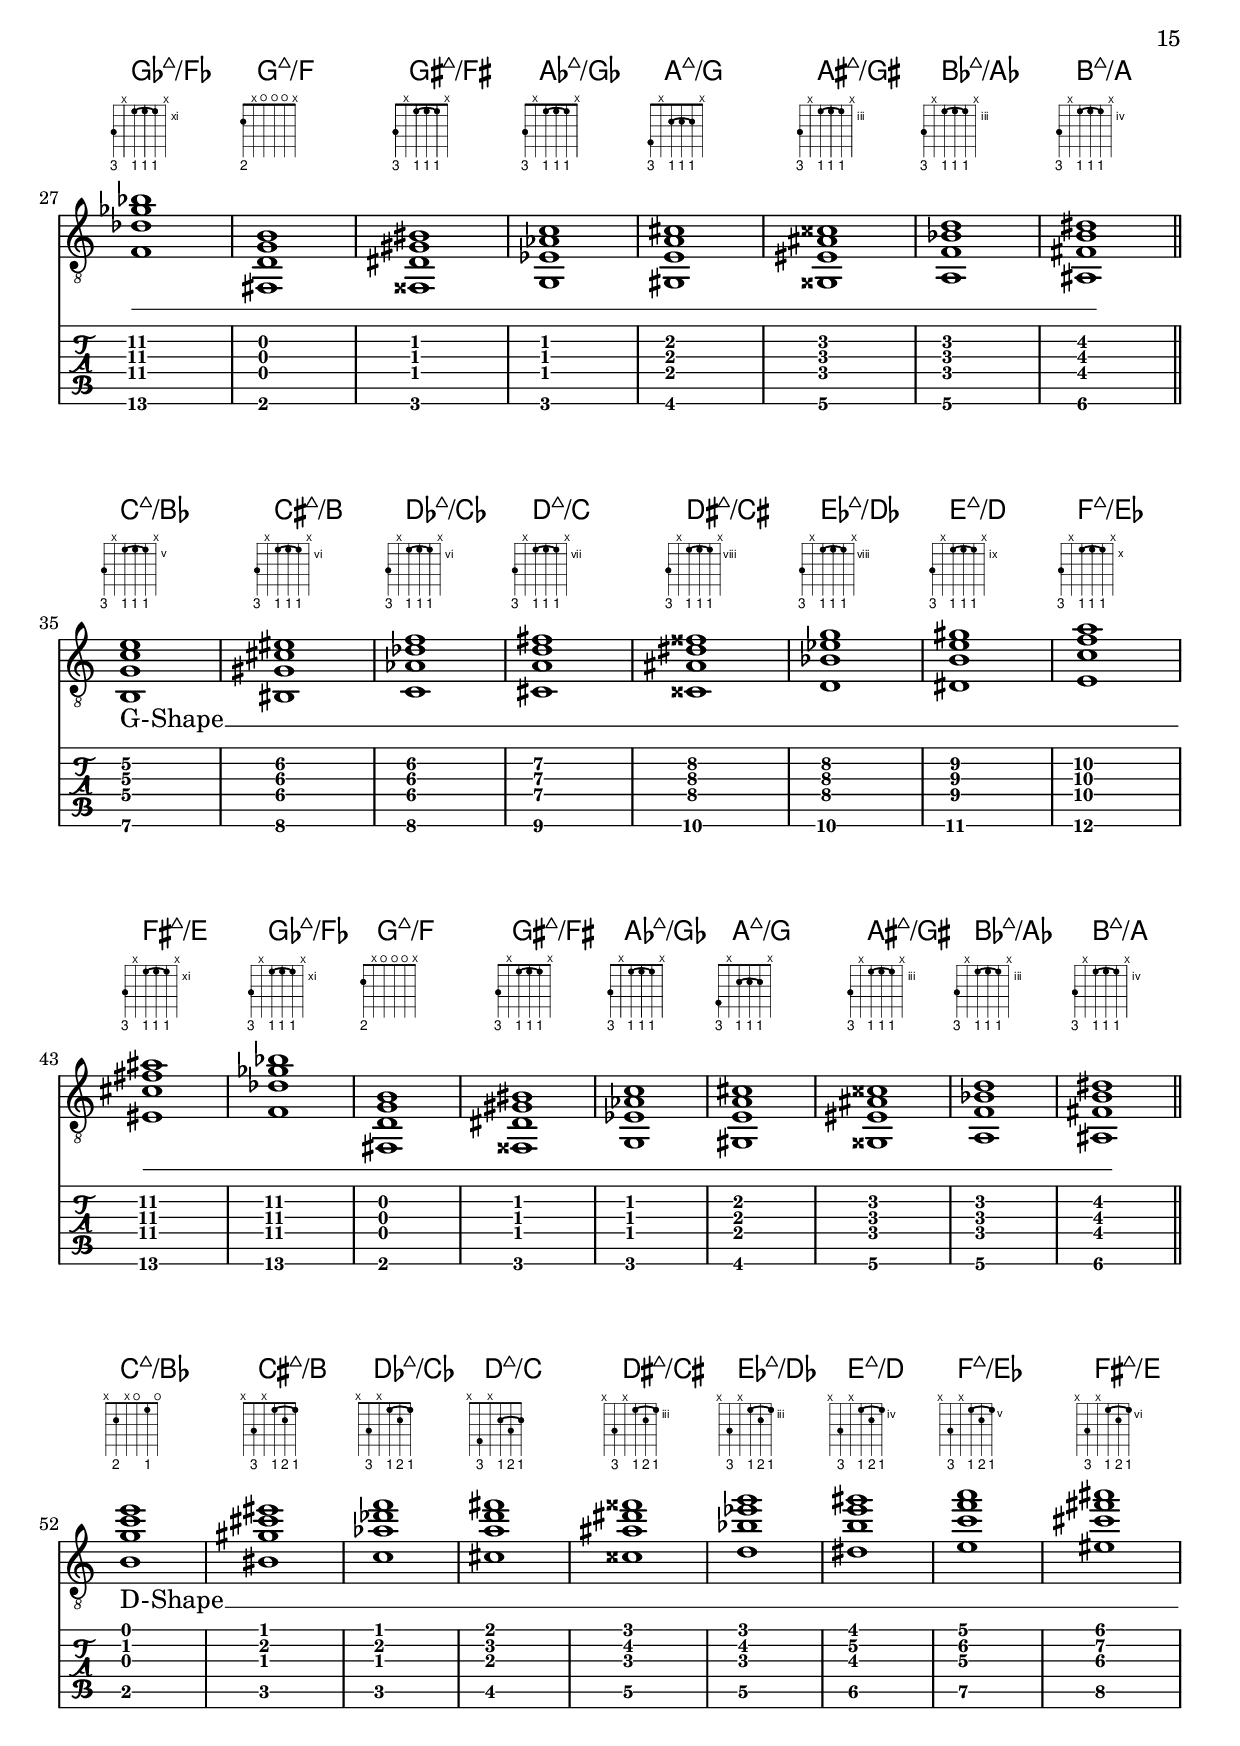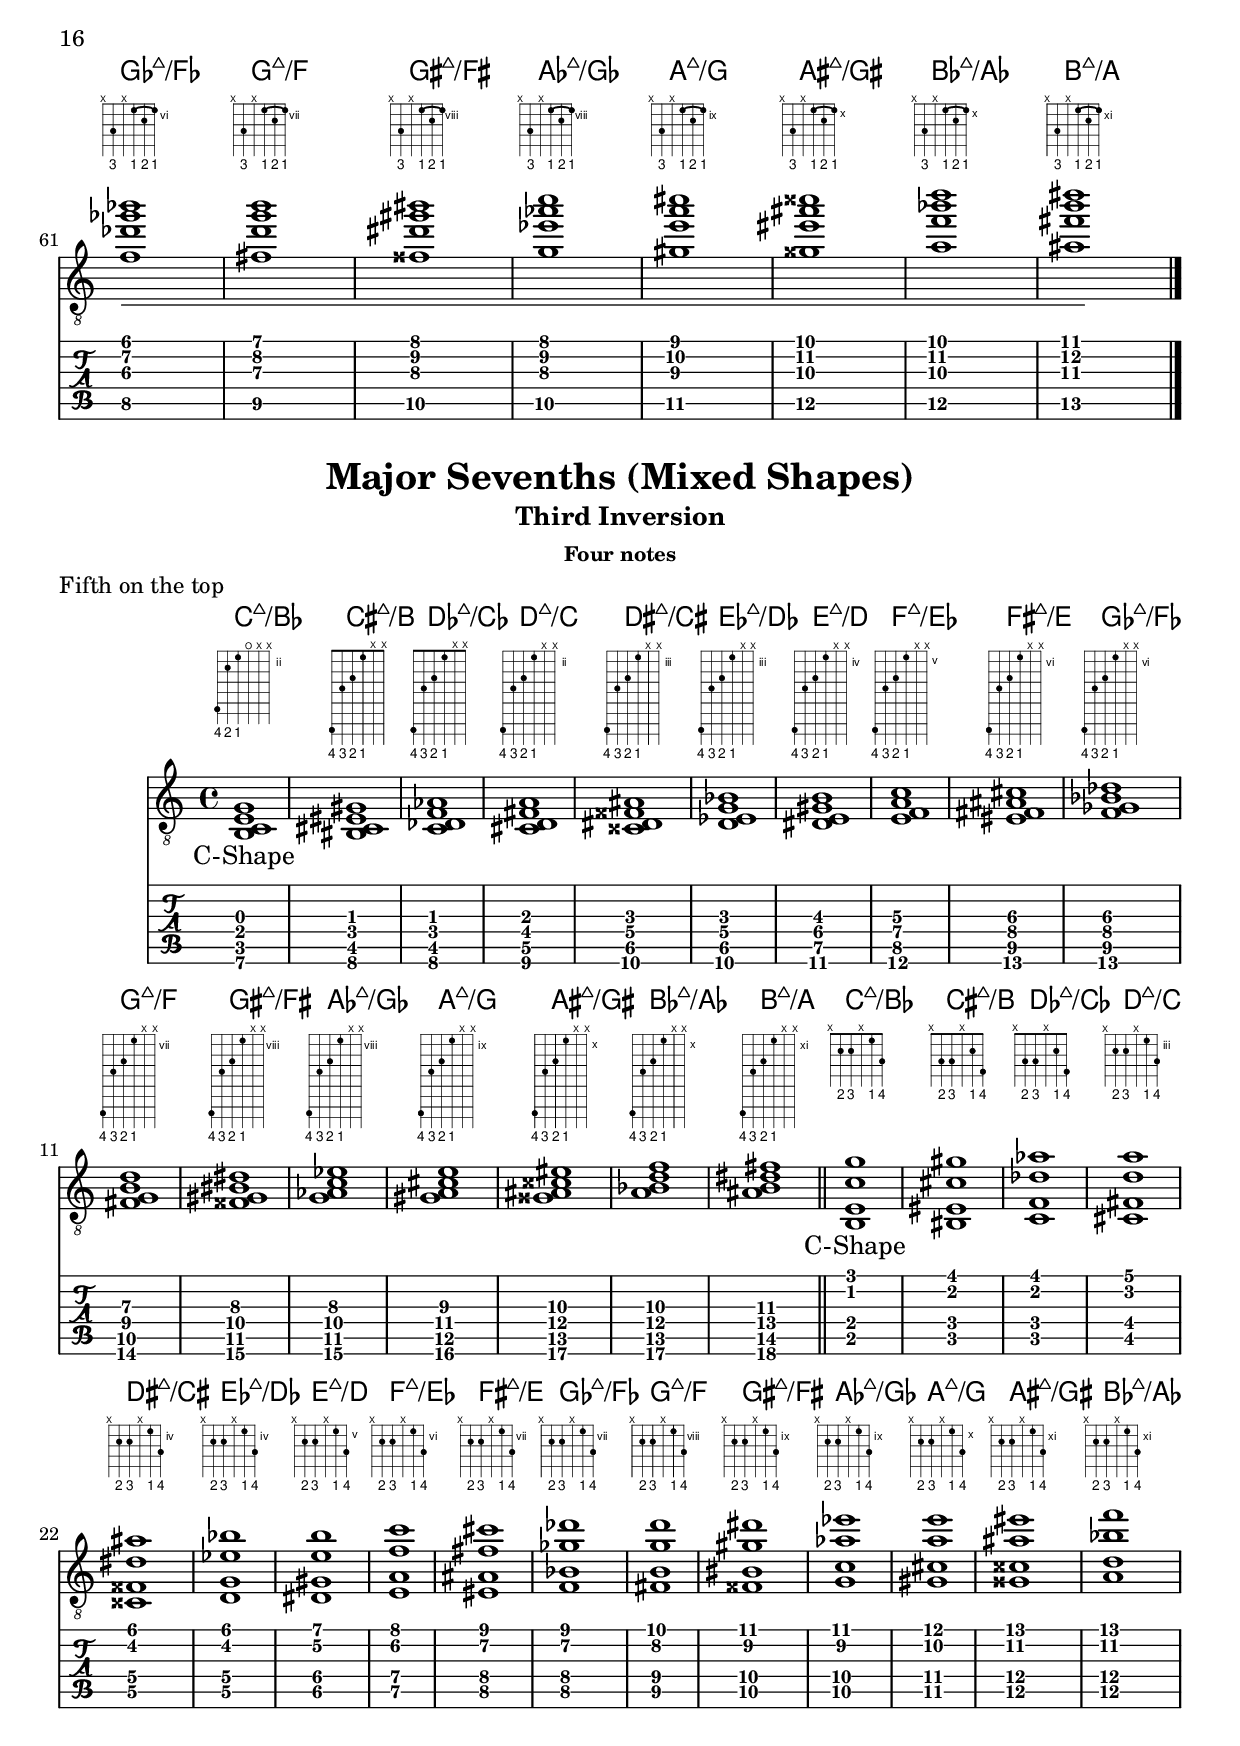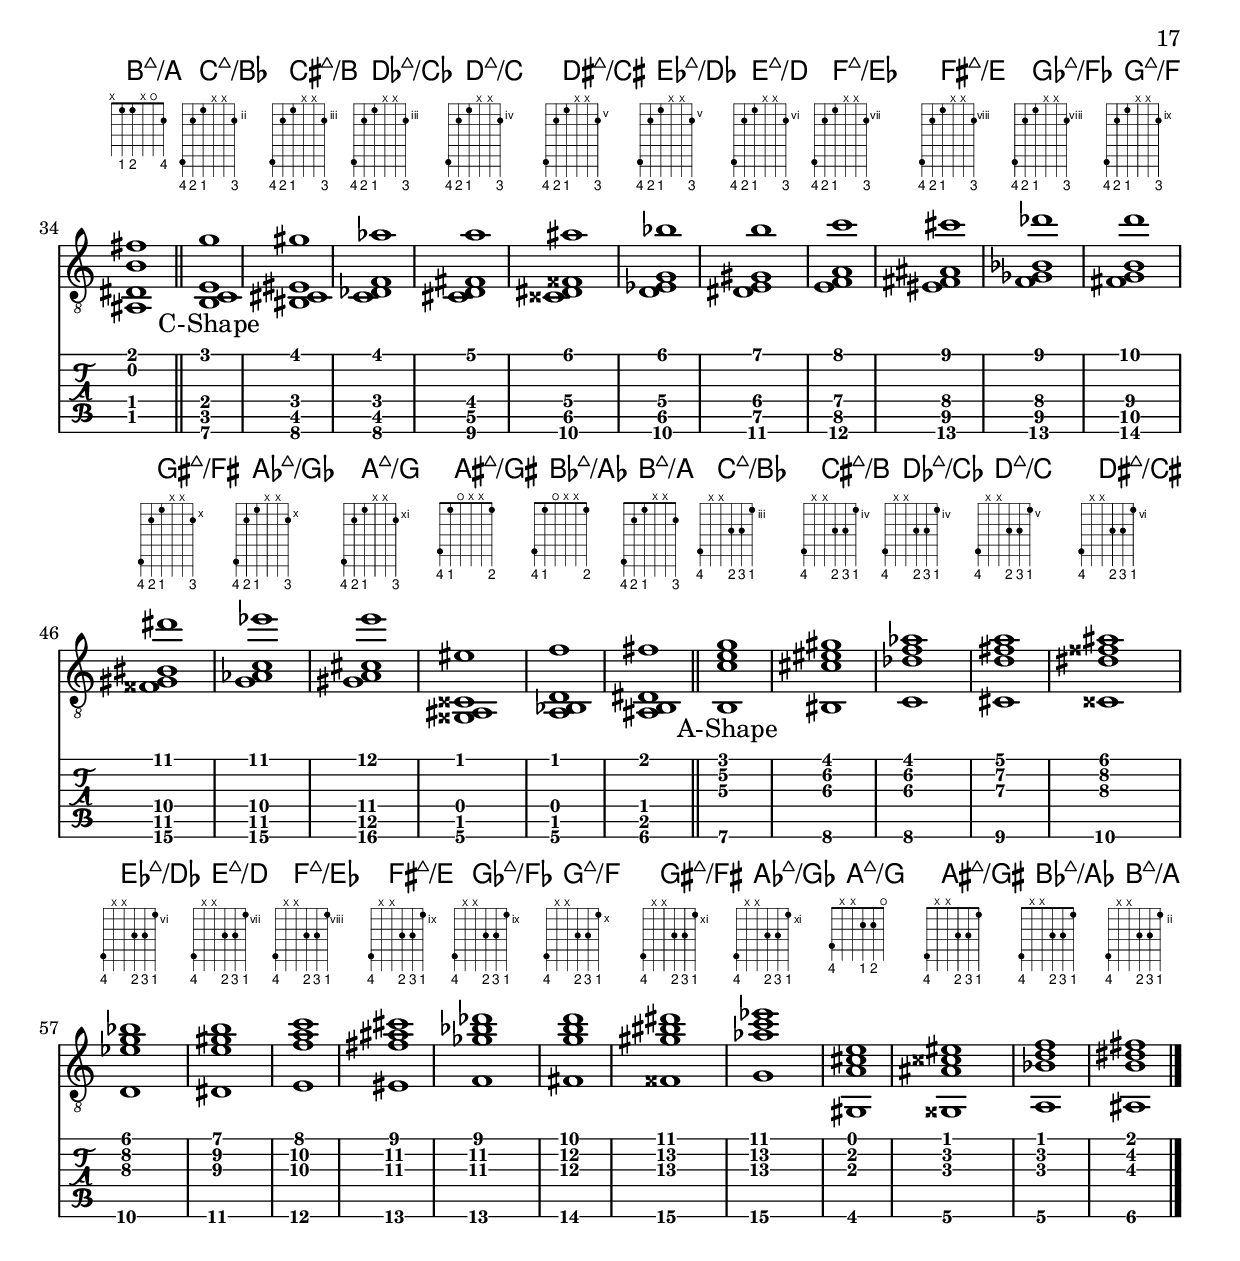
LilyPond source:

\version "2.19.15"
%\include "predefined-guitar-fretboards.ly"
\include "../c-shape.ly"
\include "../a-shape.ly"
\include "../g-shape.ly"
\include "../e-shape.ly"
\include "../d-shape.ly"
\include "../alt-shape.ly"

\layout {
   \context { %\Score
      %\override StringNumber.transparent = ##t
      \Voice
      \remove "New_fingering_engraver"
   }
}

\paper {
  print-all-headers = ##t
}

%%%%%%%%%%%%%%%%%%%%%%%%%%%%%%%%%%%%%%%%%%%%%%%%%
%%%%%%%%%%%%%%%%% MAJOR SEVENTHS %%%%%%%%%%%%%%%%
%%%%%%%%%%%%%%%%%%%%%%%%%%%%%%%%%%%%%%%%%%%%%%%%%
majorSeventhsRootPositionFourNotesThirdOnTopChordSymbols = \chordmode {
% * tetrads
% ** major sevenths
% *** root position
% **** four notes
% ***** third on the top
  %\aShape
  %\eShape
  %\dShape
  \repeat unfold 3 {
    c1:maj
    cis1:maj 
    des1:maj
    d1:maj
    dis1:maj 
    es1:maj
    e1:maj
    f1:maj
    fis1:maj 
    ges1:maj
    g1:maj
    gis1:maj 
    as1:maj
    a1:maj
    ais1:maj 
    bes1:maj
    b1:maj
  }
}

majorSeventhsRootPositionFourNotesThirdOnTopShapes = \lyricmode {
% * tetrads
% ** major sevenths
% *** root position
% **** four notes
% ***** third on the top
  A-Shape \repeat unfold 16 { \skip1 }
  E-Shape \repeat unfold 16 { \skip1 }
  D-Shape \repeat unfold 16 { \skip1 }
}

majorSeventhsRootPositionFourNotesThirdOnTop = \chordmode {
% * tetrads
% ** major sevenths
% *** root position
% **** four notes
% ***** third on the top
  \aShape
  c,1:1.5.7+.10
  cis,1:1.5.7+.10
  des,1:1.5.7+.10
  d,1:1.5.7+.10
  dis,1:1.5.7+.10
  es,1:1.5.7+.10
  e,1:1.5.7+.10
  f,1:1.5.7+.10
  fis,1:1.5.7+.10
  ges,1:1.5.7+.10
  g,1:1.5.7+.10
  gis,1:1.5.7+.10
  as,1:1.5.7+.10
  a,,1:1.5.7+.10
  ais,,1:1.5.7+.10
  bes,,1:1.5.7+.10
  b,,1:1.5.7+.10
  \bar "||"
  \eShape
  c,1:1.5.7+.10
  cis,1:1.5.7+.10
  des,1:1.5.7+.10
  d,1:1.5.7+.10
  dis,1:1.5.7+.10
  es,1:1.5.7+.10
  e,,1:1.5.7+.10
  f,,1:1.5.7+.10
  fis,,1:1.5.7+.10
  ges,,1:1.5.7+.10
  g,,1:1.5.7+.10
  gis,,1:1.5.7+.10
  as,,1:1.5.7+.10
  a,,1:1.5.7+.10
  ais,,1:1.5.7+.10
  bes,,1:1.5.7+.10
  b,,1:1.5.7+.10
  \bar "||"
  \dShape
  c1:1.5.7+.10
  cis1:1.5.7+.10
  des1:1.5.7+.10
  d,1:1.5.7+.10
  dis,1:1.5.7+.10
  es,1:1.5.7+.10
  e,1:1.5.7+.10
  f,1:1.5.7+.10
  fis,1:1.5.7+.10
  ges,1:1.5.7+.10
  g,1:1.5.7+.10
  gis,1:1.5.7+.10
  as,1:1.5.7+.10
  a,1:1.5.7+.10
  ais,1:1.5.7+.10
  bes,1:1.5.7+.10
  b,1:1.5.7+.10
  \bar "|."
}

majorSeventhsRootPositionFourNotesFifthOnTopChordSymbols = \chordmode {
% * tetrads
% ** major sevenths
% *** root position
% **** four notes
% ***** fifth on the top
  %\cShape
  %\aShape
  %\eShape
  \repeat unfold 3 {
    c1:maj
    cis1:maj 
    des1:maj
    d1:maj
    dis1:maj 
    es1:maj
    e1:maj
    f1:maj
    fis1:maj 
    ges1:maj
    g1:maj
    gis1:maj 
    as1:maj
    a1:maj
    ais1:maj 
    bes1:maj
    b1:maj
  }
}

majorSeventhsRootPositionFourNotesFifthOnTopShapes = \lyricmode {
% * tetrads
% ** major sevenths
% *** root position
% **** four notes
% ***** fifth on the top
  C-Shape \repeat unfold 16 { \skip1 }
  A-Shape \repeat unfold 16 { \skip1 }
  E-Shape \repeat unfold 16 { \skip1 }
}

majorSeventhsRootPositionFourNotesFifthOnTop = \chordmode {
% * tetrads
% ** major sevenths
% *** root position
% **** four notes
% ***** fifth on the top
  \cShape
  c,1:1.3.7+.12
  cis,1:1.3.7+.12
  des,1:1.3.7+.12
  d,1:1.3.7+.12
  dis,1:1.3.7+.12
  es,1:1.3.7+.12
  e,1:1.3.7+.12
  f,1:1.3.7+.12
  fis,1:1.3.7+.12
  ges,1:1.3.7+.12
  g,1:1.3.7+.12
  gis,1:1.3.7+.12
  as,1:1.3.7+.12
  a,1:1.3.7+.12
  ais,,1:1.3.7+.12
  bes,,1:1.3.7+.12
  b,,1:1.3.7+.12
  \bar "||"
  \aShape
  c,1:1.7+.10.12
  cis,1:1.7+.10.12
  des,1:1.7+.10.12
  d,1:1.7+.10.12
  dis,1:1.7+.10.12
  es,1:1.7+.10.12
  e,1:1.7+.10.12
  f,1:1.7+.10.12
  fis,1:1.7+.10.12
  ges,1:1.7+.10.12
  g,1:1.7+.10.12
  gis,1:1.7+.10.12
  as,1:1.7+.10.12
  a,,1:1.7+.10.12
  ais,,1:1.7+.10.12
  bes,,1:1.7+.10.12
  b,,1:1.7+.10.12
  \bar "||"
  \eShape
  c,1:1.7+.10.12
  cis,1:1.7+.10.12
  des,1:1.7+.10.12
  d,1:1.7+.10.12
  dis,1:1.7+.10.12
  es,1:1.7+.10.12
  e,,1:1.7+.10.12
  f,,1:1.7+.10.12
  fis,,1:1.7+.10.12
  ges,,1:1.7+.10.12
  g,,1:1.7+.10.12
  gis,,1:1.7+.10.12
  as,,1:1.7+.10.12
  a,,1:1.7+.10.12
  ais,,1:1.7+.10.12
  bes,,1:1.7+.10.12
  b,,1:1.7+.10.12
  \bar "|."
}

majorSeventhsRootPositionFourNotesSeventhOnTopChordSymbols = \chordmode {
% * tetrads
% ** major sevenths
% *** root position
% **** four notes
% ***** 7th on the top
  %\cShape
  %\gShape
  %\eShape
  \repeat unfold 3 {
    c1:maj
    cis1:maj 
    des1:maj
    d1:maj
    dis1:maj 
    es1:maj
    e1:maj
    f1:maj
    fis1:maj 
    ges1:maj
    g1:maj
    gis1:maj 
    as1:maj
    a1:maj
    ais1:maj 
    bes1:maj
    b1:maj
  }
}

majorSeventhsRootPositionFourNotesSeventhOnTopShapes = \lyricmode {
% * tetrads
% ** major sevenths
% *** root position
% **** four notes
% ***** 7th on the top
  C-Shape \repeat unfold 16 { \skip1 }
  G-Shape \repeat unfold 16 { \skip1 }
  E-Shape \repeat unfold 16 { \skip1 }
}

majorSeventhsRootPositionFourNotesSeventhOnTop = \chordmode {
% * tetrads
% ** major sevenths
% *** root position
% **** four notes
% ***** 7th on the top
  \cShape
  c,1:1.3.5.7+
  cis,1:1.3.5.7+
  des,1:1.3.5.7+
  d,1:1.3.5.7+
  dis,1:1.3.5.7+
  es,1:1.3.5.7+
  e,1:1.3.5.7+
  f,1:1.3.5.7+
  fis,1:1.3.5.7+
  ges,1:1.3.5.7+
  g,1:1.3.5.7+
  gis,1:1.3.5.7+
  as,1:1.3.5.7+
  a,1:1.3.5.7+
  ais,1:1.3.5.7+
  bes,1:1.3.5.7+
  b,1:1.3.5.7+
  \bar "||"
  \gShape
  c,1:1.10.12.14+
  cis,1:1.10.12.14+
  des,1:1.10.12.14+
  d,1:1.10.12.14+
  dis,1:1.10.12.14+
  es,1:1.10.12.14+
  e,1:1.10.12.14+
  f,,1:1.10.12.14+
  fis,,1:1.10.12.14+
  ges,,1:1.10.12.14+
  g,,1:1.10.12.14+
  gis,,1:1.10.12.14+
  as,,1:1.10.12.14+
  a,,1:1.10.12.14+
  ais,,1:1.10.12.14+
  bes,,1:1.10.12.14+
  b,,1:1.10.12.14+
  \bar "||"
  \eShape
  c1:1.3.5.7+
  cis1:1.3.5.7+
  des1:1.3.5.7+
  d1:1.3.5.7+
  dis1:1.3.5.7+
  es1:1.3.5.7+
  e1:1.3.5.7+
  f,1:1.3.5.7+
  fis,1:1.3.5.7+
  ges,1:1.3.5.7+
  g,1:1.3.5.7+
  gis,1:1.3.5.7+
  as,1:1.3.5.7+
  a,1:1.3.5.7+
  ais,1:1.3.5.7+
  bes,1:1.3.5.7+
  b,1:1.3.5.7+
  \bar "|."
}

majorSeventhsFirstInversionFourNotesRootOnTopChordSymbols = \chordmode {
% * tetrads
% ** major sevenths
% *** first inversion
% **** four notes
% ***** root on the top
  %\cShape
  %\eShape
  \repeat unfold 2 {
    c1:maj/e
    cis1:maj/eis 
    des1:maj/f
    d1:maj/fis
    dis1:maj/fisis 
    es1:maj/g
    e1:maj/gis
    f1:maj/a
    fis1:maj/ais 
    ges1:maj/bes
    g1:maj/b
    gis1:maj/bis 
    as1:maj/c
    a1:maj/cis
    ais1:maj/cisis 
    bes1:maj/d
    b1:maj/dis
  }
}

majorSeventhsFirstInversionFourNotesRootOnTopShapes = \lyricmode {
% * tetrads
% ** major sevenths
% *** first inversion
% **** four notes
% ***** root on the top
  C-Shape \repeat unfold 16 { \skip1 }
  E-Shape \repeat unfold 16 { \skip1 }
}

majorSeventhsFirstInversionFourNotesRootOnTop = \chordmode {
% * tetrads
% ** major sevenths
% *** first inversion
% **** four notes
% ***** root on the top
  \cShape
  c,1:3.5.7+.8^1
  cis,1:3.5.7+.8^1
  des,1:3.5.7+.8^1
  d,1:3.5.7+.8^1
  dis,1:3.5.7+.8^1
  es,1:3.5.7+.8^1
  e,1:3.5.7+.8^1
  f,1:3.5.7+.8^1
  fis,1:3.5.7+.8^1
  ges,1:3.5.7+.8^1
  g,1:3.5.7+.8^1
  gis,1:3.5.7+.8^1
  as,1:3.5.7+.8^1
  a,1:3.5.7+.8^1
  ais,1:3.5.7+.8^1
  bes,1:3.5.7+.8^1
  b,,1:3.5.7+.8^1
  \bar "||"
  \eShape
  c,1:3.12.14+.15^1
  cis,1:3.12.14+.15^1
  des,1:3.12.14+.15^1
  d,1:3.12.14+.15^1
  dis,1:3.12.14+.15^1
  es,1:3.12.14+.15^1
  e,,1:3.12.14+.15^1
  f,,1:3.12.14+.15^1
  fis,,1:3.12.14+.15^1
  ges,,1:3.12.14+.15^1
  g,,1:3.12.14+.15^1
  gis,,1:3.12.14+.15^1
  as,,1:3.12.14+.15^1
  a,,1:3.12.14+.15^1
  ais,,1:3.12.14+.15^1
  bes,,1:3.12.14+.15^1
  b,,1:3.12.14+.15^1
  \bar "|."
}

majorSeventhsFirstInversionFourNotesFifthOnTopChordSymbols = \chordmode {
% * tetrads
% ** major sevenths
% *** first inversion
% **** four notes
% ***** fifth on the top
  %\cShape
  %\cShape
  %\aShape
  %\gShape
  %\dShape
  \repeat unfold 5 {
    c1:maj/e
    cis1:maj/eis 
    des1:maj/f
    d1:maj/fis
    dis1:maj/fisis 
    es1:maj/g
    e1:maj/gis
    f1:maj/a
    fis1:maj/ais 
    ges1:maj/bes
    g1:maj/b
    gis1:maj/bis 
    as1:maj/c
    a1:maj/cis
    ais1:maj/cisis 
    bes1:maj/d
    b1:maj/dis
  }
}

majorSeventhsFirstInversionFourNotesFifthOnTopShapes = \lyricmode {
% * tetrads
% ** major sevenths
% *** first inversion
% **** four notes
% ***** fifth on the top
  \repeat unfold 2 {
    C-Shape __ \repeat unfold 16 { _ }
  }
  A-Shape __ \repeat unfold 16 { _ }
  G-Shape __ \repeat unfold 16 { _ }
  D-Shape __ \repeat unfold 16 { _ }
}

majorSeventhsFirstInversionFourNotesFifthOnTop = \chordmode {
% * tetrads
% ** major sevenths
% *** first inversion
% **** four notes
% ***** fifth on the top
  \cShape
  % c,,:3.8.14+.19^1
  % cis,,:3.8.14+.19^1
  % des,,:3.8.14+.19^1
  % d,,:3.8.14+.19^1
  % dis,,:3.8.14+.19^1
  % es,,:3.8.14+.19^1
  % e,,:3.8.14+.19^1
  % f,,:3.8.14+.19^1
  % fis,,:3.8.14+.19^1
  % ges,,:3.8.14+.19^1
  % g,,:3.8.14+.19^1
  % gis,,:3.8.14+.19^1
  % as,,:3.8.14+.19^1
  % a,,:3.8.14+.19^1
  % ais,,:3.8.14+.19^1
  % bes,,:3.8.14+.19^1
  % b,,:3.8.14+.19^1
% due to a lilypond bug (lp issue 4433: false interpretation of 14 in chord mode) chord mode cannot be used here! All chords need to be defined in note mode.
  <e, c b g'>
  \transpose c cis { <e, c b g'> }
  \transpose c des { <e, c b g'> }
  \transpose c d { <e, c b g'> }
  \transpose c dis { <e, c b g'> }
  \transpose c es { <e, c b g'> }
  \transpose c e { <e, c b g'> }
  \transpose c f { <e, c b g'> }
  \transpose c fis { <e, c b g'> }
  \transpose c ges { <e, c b g'> }
  \transpose c g { <e, c b g'> }
  \transpose c gis { <e, c b g'> }
  \transpose c as { <e, c b g'> }
  \transpose c a { <e, c b g'> }
  \transpose c ais { <e, c b g'> }
  \transpose c bes { <e, c b g'> }
  \transpose c b { <e, c b g'> }
  \bar "||"
  \break
  \cShape
  c,:3.7+.8.12^1
  cis,:3.7+.8.12^1
  des,:3.7+.8.12^1
  d,:3.7+.8.12^1
  dis,:3.7+.8.12^1
  es,:3.7+.8.12^1
  e,:3.7+.8.12^1
  f,:3.7+.8.12^1
  fis,:3.7+.8.12^1
  ges,:3.7+.8.12^1
  g,:3.7+.8.12^1
  gis,:3.7+.8.12^1
  as,:3.7+.8.12^1
  a,:3.7+.8.12^1
  ais,:3.7+.8.12^1
  bes,:3.7+.8.12^1
  b,,:3.7+.8.12^1
  \bar "||"
  \break
  \aShape
  c,:3.7+.8.12^1
  cis,:3.7+.8.12^1
  des,:3.7+.8.12^1
  d,:3.7+.8.12^1
  dis,:3.7+.8.12^1
  es,:3.7+.8.12^1
  e,:3.7+.8.12^1
  f,:3.7+.8.12^1
  fis,:3.7+.8.12^1
  ges,:3.7+.8.12^1
  g,,:3.7+.8.12^1
  gis,,:3.7+.8.12^1
  as,,:3.7+.8.12^1
  a,,:3.7+.8.12^1
  ais,,:3.7+.8.12^1
  bes,,:3.7+.8.12^1
  b,,:3.7+.8.12^1
  \bar "||"
  \break
  \gShape
  c,:3.7+.8.12^1
  cis,:3.7+.8.12^1
  des,:3.7+.8.12^1
  d,:3.7+.8.12^1
  dis,:3.7+.8.12^1
  es,:3.7+.8.12^1
  e,:3.7+.8.12^1
  f,:3.7+.8.12^1
  fis,:3.7+.8.12^1
  ges,:3.7+.8.12^1
  g,,:3.7+.8.12^1
  gis,,:3.7+.8.12^1
  as,,:3.7+.8.12^1
  a,,:3.7+.8.12^1
  ais,,:3.7+.8.12^1
  bes,,:3.7+.8.12^1
  b,,:3.7+.8.12^1
  \bar "||"
  \break
  \dShape
  c,:3.7+.8.12^1
  cis,:3.7+.8.12^1
  des,:3.7+.8.12^1
  d,,:3.7+.8.12^1
  dis,,:3.7+.8.12^1
  es,,:3.7+.8.12^1
  e,,:3.7+.8.12^1
  f,,:3.7+.8.12^1
  fis,,:3.7+.8.12^1
  ges,,:3.7+.8.12^1
  g,,:3.7+.8.12^1
  gis,,:3.7+.8.12^1
  as,,:3.7+.8.12^1
  a,,:3.7+.8.12^1
  ais,,:3.7+.8.12^1
  bes,,:3.7+.8.12^1
  b,,:3.7+.8.12^1
  \bar "|."
}

majorSeventhsFirstInversionFourNotesSeventhOnTopChordSymbols = \chordmode {
% * tetrads
% ** major sevenths
% *** first inversion
% **** four notes
% ***** seventh on the top
  %\gShape
  %\dShape
  \repeat unfold 2 {
    c1:maj/e
    cis1:maj/eis 
    des1:maj/f
    d1:maj/fis
    dis1:maj/fisis 
    es1:maj/g
    e1:maj/gis
    f1:maj/a
    fis1:maj/ais 
    ges1:maj/bes
    g1:maj/b
    gis1:maj/bis 
    as1:maj/c
    a1:maj/cis
    ais1:maj/cisis 
    bes1:maj/d
    b1:maj/dis
  }
}

majorSeventhsFirstInversionFourNotesSeventhOnTopShapes = \lyricmode {
% * tetrads
% ** major sevenths
% *** first inversion
% **** four notes
% ***** seventh on the top
  G-Shape __ \repeat unfold 16 { _ }
  D-Shape __ \repeat unfold 16 { _ }
}

majorSeventhsFirstInversionFourNotesSeventhOnTop = \chordmode {
% * tetrads
% ** major sevenths
% *** first inversion
% **** four notes
% ***** seventh on the top
  \gShape
  c,:3.8.12.14+^1
  cis,:3.8.12.14+^1
  des,:3.8.12.14+^1
  d,:3.8.12.14+^1
  dis,:3.8.12.14+^1
  es,:3.8.12.14+^1
  e,:3.8.12.14+^1
  f,:3.8.12.14+^1
  fis,:3.8.12.14+^1
  ges,:3.8.12.14+^1
  g,,:3.8.12.14+^1
  gis,,:3.8.12.14+^1
  as,,:3.8.12.14+^1
  a,,:3.8.12.14+^1
  ais,,:3.8.12.14+^1
  bes,,:3.8.12.14+^1
  b,,:3.8.12.14+^1
  \bar "||"
  \break
  \dShape
  c,:3.8.12.14+^1
  cis,:3.8.12.14+^1
  des,:3.8.12.14+^1
  d,,:3.8.12.14+^1
  dis,,:3.8.12.14+^1
  es,,:3.8.12.14+^1
  e,,:3.8.12.14+^1
  f,,:3.8.12.14+^1
  fis,,:3.8.12.14+^1
  ges,,:3.8.12.14+^1
  g,,:3.8.12.14+^1
  gis,,:3.8.12.14+^1
  as,,:3.8.12.14+^1
  a,,:3.8.12.14+^1
  ais,,:3.8.12.14+^1
  bes,,:3.8.12.14+^1
  b,,:3.8.12.14+^1
  \bar "|."
}


majorSeventhsSecondInversionFourNotesRootOnTopChordSymbols = \chordmode {
% * tetrads
% ** major sevenths
% *** second inversion
% **** four notes
% ***** root on the top
  %\cShape
  %\cShape
  %\eShape
  \repeat unfold 3 {
    c1:maj/g
    cis1:maj/gis 
    des1:maj/as
    d1:maj/a
    dis1:maj/ais 
    es1:maj/bes
    e1:maj/b
    f1:maj/c
    fis1:maj/cis 
    ges1:maj/des
    g1:maj/d
    gis1:maj/dis 
    as1:maj/es
    a1:maj/e
    ais1:maj/eis 
    bes1:maj/f
    b1:maj/fis
  }
}

majorSeventhsSecondInversionFourNotesRootOnTopShapes = \lyricmode {
% * tetrads
% ** major sevenths
% *** second inversion
% **** four notes
% ***** root on the top
  \repeat unfold 2 {
    C-Shape \repeat unfold 16 { \skip1 }
  }
  E-Shape \repeat unfold 16 { \skip1 }
}

majorSeventhsSecondInversionFourNotesRootOnTop = \chordmode {
% * tetrads
% ** major sevenths
% *** second inversion
% **** four notes
% ***** root on the top
  \cShape
  c,,1:5.7+.10.15^1.3
  cis,,1:5.7+.10.15^1.3
  des,,1:5.7+.10.15^1.3
  d,,1:5.7+.10.15^1.3
  dis,,1:5.7+.10.15^1.3
  es,,1:5.7+.10.15^1.3
  e,,1:5.7+.10.15^1.3
  f,,1:5.7+.10.15^1.3
  fis,,1:5.7+.10.15^1.3
  ges,,1:5.7+.10.15^1.3
  g,,1:5.7+.10.15^1.3
  gis,,1:5.7+.10.15^1.3
  as,,1:5.7+.10.15^1.3
  a,,1:5.7+.10.15^1.3
  ais,,1:5.7+.10.15^1.3
  bes,,1:5.7+.10.15^1.3
  b,,,1:5.7+.10.15^1.3
  \bar "||"
  \cShape
  % c,,1:5.10.14+.15^1.3
  % cis,,1:5.10.14+.15^1.3
  % des,,1:5.10.14+.15^1.3
  % d,,1:5.10.14+.15^1.3
  % dis,,1:5.10.14+.15^1.3
  % es,,1:5.10.14+.15^1.3
  % e,,1:5.10.14+.15^1.3
  % f,,1:5.10.14+.15^1.3
  % fis,,1:5.10.14+.15^1.3
  % ges,,1:5.10.14+.15^1.3
  % g,,1:5.10.14+.15^1.3
  % gis,,1:5.10.14+.15^1.3
  % as,,1:5.10.14+.15^1.3
  % a,,1:5.10.14+.15^1.3
  % ais,,1:5.10.14+.15^1.3
  % bes,,1:5.10.14+.15^1.3
  % b,,,1:5.10.14+.15^1.3
% due to a lilypond bug (lp issue 4433: false interpretation of 14 in chord mode) chord mode cannot be used here! All chords need to be defined in note mode.
  <g, e b c'>
  \transpose c cis { <g, e b c'> }
  \transpose c des { <g, e b c'> }
  \transpose c d { <g, e b c'> }
  \transpose c dis { <g, e b c'> }
  \transpose c es { <g, e b c'> }
  \transpose c e { <g, e b c'> }
  \transpose c f { <g, e b c'> }
  \transpose c fis { <g, e b c'> }
  \transpose c ges { <g, e b c'> }
  \transpose c g { <g, e b c'> }
  \transpose c gis { <g, e b c'> }
  \transpose c as { <g, e b c'> }
  \transpose c a { <g, e b c'> }
  \transpose c ais { <g, e b c'> }
  \transpose c bes { <g, e b c'> }
  \transpose c b, { <g, e b c'> }
  \bar "||"
  \eShape
  c,1:5.10.14+.15^1.3
  cis,1:5.10.14+.15^1.3
  des,1:5.10.14+.15^1.3
  d,1:5.10.14+.15^1.3
  dis,1:5.10.14+.15^1.3
  es,1:5.10.14+.15^1.3
  e,,1:5.10.14+.15^1.3
  f,,1:5.10.14+.15^1.3
  fis,,1:5.10.14+.15^1.3
  ges,,1:5.10.14+.15^1.3
  g,,1:5.10.14+.15^1.3
  gis,,1:5.10.14+.15^1.3
  as,,1:5.10.14+.15^1.3
  a,,1:5.10.14+.15^1.3
  ais,,1:5.10.14+.15^1.3
  bes,,1:5.10.14+.15^1.3
  b,,1:5.10.14+.15^1.3
  \bar "|."
}

majorSeventhsSecondInversionFourNotesThirdOnTopChordSymbols = \chordmode {
% * tetrads
% ** major sevenths
% *** second inversion
% **** four notes
% ***** 3rd on the top
  %\cShape
  \repeat unfold 2 {
    c1:maj/g
    cis1:maj/gis 
    des1:maj/as
    d1:maj/a
    dis1:maj/ais 
    es1:maj/bes
    e1:maj/b
    f1:maj/c
    fis1:maj/cis 
    ges1:maj/des
    g1:maj/d
    gis1:maj/dis 
    as1:maj/es
    a1:maj/e
    ais1:maj/eis 
    bes1:maj/f
    b1:maj/fis
  }
}

majorSeventhsSecondInversionFourNotesThirdOnTopShapes = \lyricmode {
% * tetrads
% ** major sevenths
% *** second inversion
% **** four notes
% ***** 3rd on the top
  \repeat unfold 2 {
    C-Shape \repeat unfold 16 { \skip1 }
  }
}

majorSeventhsSecondInversionFourNotesThirdOnTop = \chordmode {
% * tetrads
% ** major sevenths
% *** second inversion
% **** four notes
% ***** 3rd on the top
  \cShape
  c,1:5.7+.8.10^1.3
  cis,1:5.7+.8.10^1.3
  des,1:5.7+.8.10^1.3
  d,1:5.7+.8.10^1.3
  dis,1:5.7+.8.10^1.3
  es,1:5.7+.8.10^1.3
  e,1:5.7+.8.10^1.3
  f,1:5.7+.8.10^1.3
  fis,1:5.7+.8.10^1.3
  ges,1:5.7+.8.10^1.3
  g,1:5.7+.8.10^1.3
  gis,1:5.7+.8.10^1.3
  as,1:5.7+.8.10^1.3
  a,1:5.7+.8.10^1.3
  ais,1:5.7+.8.10^1.3
  bes,1:5.7+.8.10^1.3
  b,1:5.7+.8.10^1.3
  \bar "||"
  \cShape
  % c,,:5.14+.15.17^1.3
  % cis,,:5.14+.15.17^1.3
  % des,,:5.14+.15.17^1.3
  % d,,:5.14+.15.17^1.3
  % dis,,:5.14+.15.17^1.3
  % es,,:5.14+.15.17^1.3
  % e,,:5.14+.15.17^1.3
  % f,,:5.14+.15.17^1.3
  % fis,,:5.14+.15.17^1.3
  % ges,,:5.14+.15.17^1.3
  % g,,:5.14+.15.17^1.3
  % gis,,:5.14+.15.17^1.3
  % as,,:5.14+.15.17^1.3
  % a,,:5.14+.15.17^1.3
  % ais,,:5.14+.15.17^1.3
  % bes,,:5.14+.15.17^1.3
  % b,,:5.14+.15.17^1.3
% due to a lilypond bug (lp issue 4433: false interpretation of 14 in chord mode) chord mode cannot be used here! All chords need to be defined in note mode.
  <g b c' e'>
  \transpose c cis { <g b c' e'> }
  \transpose c des { <g b c' e'> }
  \transpose c d { <g b c' e'> }
  \transpose c dis { <g b c' e'> }
  \transpose c es { <g b c' e'> }
  \transpose c e { <g b c' e'> }
  \transpose c f { <g b c' e'> }
  \transpose c fis { <g b c' e'> }
  \transpose c ges { <g b c' e'> }
  \transpose c g { <g b c' e'> }
  \transpose c gis { <g b c' e'> }
  \transpose c as { <g b c' e'> }
  \transpose c a { <g b c' e'> }
  \transpose c ais { <g b c' e'> }
  \transpose c bes { <g b c' e'> }
  \transpose c b { <g b c' e'> }
  \bar "|."
}

majorSeventhsSecondInversionFourNotesSeventhOnTopChordSymbols = \chordmode {
% * tetrads
% ** major sevenths
% *** second inversion
% **** four notes
% ***** seventh on the top
  %\cShape
  %\aShape
  %\gShape
  %\eShape
  \repeat unfold 4 {
    c1:maj/g
    cis1:maj/gis 
    des1:maj/as
    d1:maj/a
    dis1:maj/ais 
    es1:maj/bes
    e1:maj/b
    f1:maj/c
    fis1:maj/cis 
    ges1:maj/des
    g1:maj/d
    gis1:maj/dis 
    as1:maj/es
    a1:maj/e
    ais1:maj/eis 
    bes1:maj/f
    b1:maj/fis
  }
}

majorSeventhsSecondInversionFourNotesSeventhOnTopShapes = \lyricmode {
% * tetrads
% ** major sevenths
% *** second inversion
% **** four notes
% ***** seventh on the top
  C-Shape \repeat unfold 16 { \skip1 }
  A-Shape \repeat unfold 16 { \skip1 }
  G-Shape \repeat unfold 16 { \skip1 }
  E-Shape \repeat unfold 16 { \skip1 }
}

majorSeventhsSecondInversionFourNotesSeventhOnTop = \chordmode {
% * tetrads
% ** major sevenths
% *** second inversion
% **** four notes
% ***** seventh on the top
  \cShape
  % c,,:5.8.10.14+^1.3
  % cis,,:5.8.10.14+^1.3
  % des,,:5.8.10.14+^1.3
  % d,,:5.8.10.14+^1.3
  % dis,,:5.8.10.14+^1.3
  % es,,:5.8.10.14+^1.3
  % e,,:5.8.10.14+^1.3
  % f,,:5.8.10.14+^1.3
  % fis,,:5.8.10.14+^1.3
  % ges,,:5.8.10.14+^1.3
  % g,,:5.8.10.14+^1.3
  % gis,,:5.8.10.14+^1.3
  % as,,:5.8.10.14+^1.3
  % a,,:5.8.10.14+^1.3
  % ais,,,:5.8.10.14+^1.3
  % bes,,,:5.8.10.14+^1.3
  % b,,,:5.8.10.14+^1.3
% due to a lilypond bug (lp issue 4433: false interpretation of 14 in chord mode) chord mode cannot be used here! All chords need to be defined in note mode.
  <g, c e b>
  \transpose c cis { <g, c e b> }
  \transpose c des { <g, c e b> }
  \transpose c d { <g, c e b> }
  \transpose c dis { <g, c e b> }
  \transpose c es { <g, c e b> }
  \transpose c e { <g, c e b> }
  \transpose c f { <g, c e b> }
  \transpose c fis { <g, c e b> }
  \transpose c ges { <g, c e b> }
  \transpose c g { <g, c e b> }
  \transpose c gis { <g, c e b> }
  \transpose c as { <g, c e b> }
  \transpose c a { <g, c e b> }
  \transpose c ais, { <g, c e b> }
  \transpose c bes, { <g, c e b> }
  \transpose c b, { <g, c e b> }
  \bar "||"
  \aShape
  c,:5.8.10.14+^1.3
  cis,:5.8.10.14+^1.3
  des,:5.8.10.14+^1.3
  d,:5.8.10.14+^1.3
  dis,:5.8.10.14+^1.3
  es,:5.8.10.14+^1.3
  e,:5.8.10.14+^1.3
  f,:5.8.10.14+^1.3
  fis,:5.8.10.14+^1.3
  ges,:5.8.10.14+^1.3
  g,,:5.8.10.14+^1.3
  gis,,:5.8.10.14+^1.3
  as,,:5.8.10.14+^1.3
  a,,:5.8.10.14+^1.3
  ais,,:5.8.10.14+^1.3
  bes,,:5.8.10.14+^1.3
  b,,:5.8.10.14+^1.3
  \bar "||"
  \gShape
  c,:5.8.10.14+^1.3
  cis,:5.8.10.14+^1.3
  des,:5.8.10.14+^1.3
  d,:5.8.10.14+^1.3
  dis,:5.8.10.14+^1.3
  es,:5.8.10.14+^1.3
  e,:5.8.10.14+^1.3
  f,:5.8.10.14+^1.3
  fis,:5.8.10.14+^1.3
  ges,:5.8.10.14+^1.3
  g,,:5.8.10.14+^1.3
  gis,,:5.8.10.14+^1.3
  as,,:5.8.10.14+^1.3
  a,,:5.8.10.14+^1.3
  ais,,:5.8.10.14+^1.3
  bes,,:5.8.10.14+^1.3
  b,,:5.8.10.14+^1.3
  \bar "||"
  \eShape
  c,:5.8.10.14+^1.3
  cis,:5.8.10.14+^1.3
  des,:5.8.10.14+^1.3
  d,:5.8.10.14+^1.3
  dis,:5.8.10.14+^1.3
  es,:5.8.10.14+^1.3
  e,:5.8.10.14+^1.3
  f,:5.8.10.14+^1.3
  fis,:5.8.10.14+^1.3
  ges,:5.8.10.14+^1.3
  g,,:5.8.10.14+^1.3
  gis,,:5.8.10.14+^1.3
  as,,:5.8.10.14+^1.3
  a,,:5.8.10.14+^1.3
  ais,,:5.8.10.14+^1.3
  bes,,:5.8.10.14+^1.3
  b,,:5.8.10.14+^1.3
  \bar "|."
}


majorSeventhsThirdInversionFourNotesRootOnTopChordSymbols = \chordmode {
% * tetrads
% ** major sevenths
% *** third inversion
% **** four notes
% ***** root on the top
  %\cShape
  %\gShape
  %\eShape
  \repeat unfold 3 {
    c1:maj/bes
    cis1:maj/b 
    des1:maj/ces
    d1:maj/c
    dis1:maj/cis 
    es1:maj/des
    e1:maj/d
    f1:maj/es
    fis1:maj/e 
    ges1:maj/fes
    g1:maj/f
    gis1:maj/fis 
    as1:maj/ges
    a1:maj/g
    ais1:maj/gis 
    bes1:maj/as
    b1:maj/a
  }
}

majorSeventhsThirdInversionFourNotesRootOnTopShapes = \lyricmode {
% * tetrads
% ** major sevenths
% *** third inversion
% **** four notes
% ***** root on the top
  C-Shape \repeat unfold 16 { \skip1 }
  G-Shape \repeat unfold 16 { \skip1 }
  E-Shape \repeat unfold 16 { \skip1 }
}

majorSeventhsThirdInversionFourNotesRootOnTop = \chordmode {
% * tetrads
% ** major sevenths
% *** third inversion
% **** four notes
% ***** root on the top
  \cShape
  c,,1:7+.10.12.15^1.3.5
  cis,,1:7+.10.12.15^1.3.5
  des,,1:7+.10.12.15^1.3.5
  d,,1:7+.10.12.15^1.3.5
  dis,,1:7+.10.12.15^1.3.5
  es,,1:7+.10.12.15^1.3.5
  e,,1:7+.10.12.15^1.3.5
  f,,1:7+.10.12.15^1.3.5
  fis,,1:7+.10.12.15^1.3.5
  ges,,1:7+.10.12.15^1.3.5
  g,,1:7+.10.12.15^1.3.5
  gis,,1:7+.10.12.15^1.3.5
  as,,1:7+.10.12.15^1.3.5
  a,,1:7+.10.12.15^1.3.5
  ais,,1:7+.10.12.15^1.3.5
  bes,,1:7+.10.12.15^1.3.5
  b,,1:7+.10.12.15^1.3.5
  \bar "||"
  \gShape
  c,,1:7+.10.12.15^1.3.5
  cis,,1:7+.10.12.15^1.3.5
  des,,1:7+.10.12.15^1.3.5
  d,,1:7+.10.12.15^1.3.5
  dis,,1:7+.10.12.15^1.3.5
  es,,1:7+.10.12.15^1.3.5
  e,,1:7+.10.12.15^1.3.5
  f,,1:7+.10.12.15^1.3.5
  fis,,1:7+.10.12.15^1.3.5
  ges,,1:7+.10.12.15^1.3.5
  g,,,1:7+.10.12.15^1.3.5
  gis,,,1:7+.10.12.15^1.3.5
  as,,,1:7+.10.12.15^1.3.5
  a,,,1:7+.10.12.15^1.3.5
  ais,,,1:7+.10.12.15^1.3.5
  bes,,,1:7+.10.12.15^1.3.5
  b,,,1:7+.10.12.15^1.3.5
  \bar "||"
  \eShape
  c,1:7+.10.12.15^1.3.5
  cis,1:7+.10.12.15^1.3.5
  des,1:7+.10.12.15^1.3.5
  d,1:7+.10.12.15^1.3.5
  dis,1:7+.10.12.15^1.3.5
  es,1:7+.10.12.15^1.3.5
  e,,1:7+.10.12.15^1.3.5
  f,,1:7+.10.12.15^1.3.5
  fis,,1:7+.10.12.15^1.3.5
  ges,,1:7+.10.12.15^1.3.5
  g,,1:7+.10.12.15^1.3.5
  gis,,1:7+.10.12.15^1.3.5
  as,,1:7+.10.12.15^1.3.5
  a,,1:7+.10.12.15^1.3.5
  ais,,1:7+.10.12.15^1.3.5
  bes,,1:7+.10.12.15^1.3.5
  b,,1:7+.10.12.15^1.3.5
  \bar "|."
}

majorSeventhsThirdInversionFourNotesThirdOnTopChordSymbols = \chordmode {
% * tetrads
% ** major sevenths
% *** third inversion
% **** four notes
% ***** third on the top
  %\cShape
  %\aShape
  %\gShape
  %\dShape
  \repeat unfold 4 {
    c1:maj/bes
    cis1:maj/b 
    des1:maj/ces
    d1:maj/c
    dis1:maj/cis 
    es1:maj/des
    e1:maj/d
    f1:maj/es
    fis1:maj/e 
    ges1:maj/fes
    g1:maj/f
    gis1:maj/fis 
    as1:maj/ges
    a1:maj/g
    ais1:maj/gis 
    bes1:maj/as
    b1:maj/a
  }
}

majorSeventhsThirdInversionFourNotesThirdOnTopShapes = \lyricmode {
% * tetrads
% ** major sevenths
% *** third inversion
% **** four notes
% ***** third on the top
  C-Shape __ \repeat unfold 16 { _ }
  A-Shape __ \repeat unfold 16 { _ }
  G-Shape __ \repeat unfold 16 { _ }
  D-Shape __ \repeat unfold 16 { _ }
}

majorSeventhsThirdInversionFourNotesThirdOnTop = \chordmode {
% * tetrads
% ** major sevenths
% *** third inversion
% **** four notes
% ***** third on the top
  \cShape
  c,1:7+.12.15.17^1.3.5
  cis,1:7+.12.15.17^1.3.5
  des,1:7+.12.15.17^1.3.5
  d,1:7+.12.15.17^1.3.5
  dis,1:7+.12.15.17^1.3.5
  es,1:7+.12.15.17^1.3.5
  e,1:7+.12.15.17^1.3.5
  f,1:7+.12.15.17^1.3.5
  fis,1:7+.12.15.17^1.3.5
  ges,1:7+.12.15.17^1.3.5
  g,1:7+.12.15.17^1.3.5
  gis,1:7+.12.15.17^1.3.5
  as,1:7+.12.15.17^1.3.5
  a,1:7+.12.15.17^1.3.5
  ais,1:7+.12.15.17^1.3.5
  bes,1:7+.12.15.17^1.3.5
  b,1:7+.12.15.17^1.3.5
  \bar "||"
  \break
  \aShape
  c,,1:7+.12.15.17^1.3.5
  cis,,1:7+.12.15.17^1.3.5
  des,,1:7+.12.15.17^1.3.5
  d,,1:7+.12.15.17^1.3.5
  dis,,1:7+.12.15.17^1.3.5
  es,,1:7+.12.15.17^1.3.5
  e,,1:7+.12.15.17^1.3.5
  f,,1:7+.12.15.17^1.3.5
  fis,,1:7+.12.15.17^1.3.5
  ges,,1:7+.12.15.17^1.3.5
  g,,,1:7+.12.15.17^1.3.5
  gis,,,1:7+.12.15.17^1.3.5
  as,,,1:7+.12.15.17^1.3.5
  a,,,1:7+.12.15.17^1.3.5
  ais,,,1:7+.12.15.17^1.3.5
  bes,,,1:7+.12.15.17^1.3.5
  b,,,1:7+.12.15.17^1.3.5
  \bar "||"
  \break
  \gShape
  c,,1:7+.12.15.17^1.3.5
  cis,,1:7+.12.15.17^1.3.5
  des,,1:7+.12.15.17^1.3.5
  d,,1:7+.12.15.17^1.3.5
  dis,,1:7+.12.15.17^1.3.5
  es,,1:7+.12.15.17^1.3.5
  e,,1:7+.12.15.17^1.3.5
  f,,1:7+.12.15.17^1.3.5
  fis,,1:7+.12.15.17^1.3.5
  ges,,1:7+.12.15.17^1.3.5
  g,,,1:7+.12.15.17^1.3.5
  gis,,,1:7+.12.15.17^1.3.5
  as,,,1:7+.12.15.17^1.3.5
  a,,,1:7+.12.15.17^1.3.5
  ais,,,1:7+.12.15.17^1.3.5
  bes,,,1:7+.12.15.17^1.3.5
  b,,,1:7+.12.15.17^1.3.5
  \bar "||"
  \break
  \dShape
  c,1:7+.12.15.17^1.3.5
  cis,1:7+.12.15.17^1.3.5
  des,1:7+.12.15.17^1.3.5
  d,1:7+.12.15.17^1.3.5
  dis,1:7+.12.15.17^1.3.5
  es,1:7+.12.15.17^1.3.5
  e,1:7+.12.15.17^1.3.5
  f,1:7+.12.15.17^1.3.5
  fis,1:7+.12.15.17^1.3.5
  ges,1:7+.12.15.17^1.3.5
  g,1:7+.12.15.17^1.3.5
  gis,1:7+.12.15.17^1.3.5
  as,1:7+.12.15.17^1.3.5
  a,1:7+.12.15.17^1.3.5
  ais,1:7+.12.15.17^1.3.5
  bes,1:7+.12.15.17^1.3.5
  b,1:7+.12.15.17^1.3.5
  \bar "|."
}

majorSeventhsThirdInversionFourNotesFifthOnTopChordSymbols = \chordmode {
% * tetrads
% ** major sevenths
% *** third inversion
% **** four notes
% ***** fifth on the top
  %\cShape
  %\cShape
  %\cShape
  %\aShape
  \repeat unfold 4 {
    c1:maj/bes
    cis1:maj/b 
    des1:maj/ces
    d1:maj/c
    dis1:maj/cis 
    es1:maj/des
    e1:maj/d
    f1:maj/es
    fis1:maj/e 
    ges1:maj/fes
    g1:maj/f
    gis1:maj/fis 
    as1:maj/ges
    a1:maj/g
    ais1:maj/gis 
    bes1:maj/as
    b1:maj/a
  }
}

majorSeventhsThirdInversionFourNotesFifthOnTopShapes = \lyricmode {
% * tetrads
% ** major sevenths
% *** third inversion
% **** four notes
% ***** fifth on the top
  \repeat unfold 3 {
    C-Shape \repeat unfold 16 { \skip1 }
  }
  A-Shape \repeat unfold 16 { \skip1 }
}

majorSeventhsThirdInversionFourNotesFifthOnTop = \chordmode {
% * tetrads
% ** major sevenths
% *** third inversion
% **** four notes
% ***** fifth on the top
  \cShape
  c,,1:7+.8.10.12^1.3.5
  cis,,1:7+.8.10.12^1.3.5
  des,,1:7+.8.10.12^1.3.5
  d,,1:7+.8.10.12^1.3.5
  dis,,1:7+.8.10.12^1.3.5
  es,,1:7+.8.10.12^1.3.5
  e,,1:7+.8.10.12^1.3.5
  f,,1:7+.8.10.12^1.3.5
  fis,,1:7+.8.10.12^1.3.5
  ges,,1:7+.8.10.12^1.3.5
  g,,1:7+.8.10.12^1.3.5
  gis,,1:7+.8.10.12^1.3.5
  as,,1:7+.8.10.12^1.3.5
  a,,1:7+.8.10.12^1.3.5
  ais,,1:7+.8.10.12^1.3.5
  bes,,1:7+.8.10.12^1.3.5
  b,,1:7+.8.10.12^1.3.5
  \bar "||"
  \cShape
  c,,1:7+.10.15.19^1.3.5
  cis,,1:7+.10.15.19^1.3.5
  des,,1:7+.10.15.19^1.3.5
  d,,1:7+.10.15.19^1.3.5
  dis,,1:7+.10.15.19^1.3.5
  es,,1:7+.10.15.19^1.3.5
  e,,1:7+.10.15.19^1.3.5
  f,,1:7+.10.15.19^1.3.5
  fis,,1:7+.10.15.19^1.3.5
  ges,,1:7+.10.15.19^1.3.5
  g,,1:7+.10.15.19^1.3.5
  gis,,1:7+.10.15.19^1.3.5
  as,,1:7+.10.15.19^1.3.5
  a,,1:7+.10.15.19^1.3.5
  ais,,1:7+.10.15.19^1.3.5
  bes,,1:7+.10.15.19^1.3.5
  b,,,1:7+.10.15.19^1.3.5
  \bar "||"
  \cShape
  c,,1:7+.8.10.19^1.3.5
  cis,,1:7+.8.10.19^1.3.5
  des,,1:7+.8.10.19^1.3.5
  d,,1:7+.8.10.19^1.3.5
  dis,,1:7+.8.10.19^1.3.5
  es,,1:7+.8.10.19^1.3.5
  e,,1:7+.8.10.19^1.3.5
  f,,1:7+.8.10.19^1.3.5
  fis,,1:7+.8.10.19^1.3.5
  ges,,1:7+.8.10.19^1.3.5
  g,,1:7+.8.10.19^1.3.5
  gis,,1:7+.8.10.19^1.3.5
  as,,1:7+.8.10.19^1.3.5
  a,,1:7+.8.10.19^1.3.5
  ais,,,1:7+.8.10.19^1.3.5
  bes,,,1:7+.8.10.19^1.3.5
  b,,,1:7+.8.10.19^1.3.5
  \bar "||"
  \aShape
  c,,1:7+.15.17.19^1.3.5
  cis,,1:7+.15.17.19^1.3.5
  des,,1:7+.15.17.19^1.3.5
  d,,1:7+.15.17.19^1.3.5
  dis,,1:7+.15.17.19^1.3.5
  es,,1:7+.15.17.19^1.3.5
  e,,1:7+.15.17.19^1.3.5
  f,,1:7+.15.17.19^1.3.5
  fis,,1:7+.15.17.19^1.3.5
  ges,,1:7+.15.17.19^1.3.5
  g,,1:7+.15.17.19^1.3.5
  gis,,1:7+.15.17.19^1.3.5
  as,,1:7+.15.17.19^1.3.5
  a,,,1:7+.15.17.19^1.3.5
  ais,,,1:7+.15.17.19^1.3.5
  bes,,,1:7+.15.17.19^1.3.5
  b,,,1:7+.15.17.19^1.3.5
  \bar "|."
}

%%%%%%%%%%%%%%%%%%%%%%%%%%%%%%%%%%%%%%%%%%%%%%%%%%
%%%%%%%%%%%%%%% SCORE DEFINITIONS %%%%%%%%%%%%%%%%
%%%%%%%%%%%%%%%%%%%%%%%%%%%%%%%%%%%%%%%%%%%%%%%%%%
%%{
  \score {
    <<
      \new ChordNames {
        \majorSeventhsRootPositionFourNotesThirdOnTopChordSymbols
      }
      \new FretBoards {
        \majorSeventhsRootPositionFourNotesThirdOnTop
      }
      \new Voice = "majorsevenths" {
        \clef "treble_8"
        \majorSeventhsRootPositionFourNotesThirdOnTop
      }
      \new Lyrics \lyricsto "majorsevenths" {
        \majorSeventhsRootPositionFourNotesThirdOnTopShapes
      }
      \new TabStaff {
        \majorSeventhsRootPositionFourNotesThirdOnTop
      }
    >>
    \header {
      title = "Major Sevenths (Mixed Shapes)"
      subtitle = "Root position"
      subsubtitle = "Four notes"
      piece = "Third on the top"
    }
  }
%}
%%{
  \score {
    <<
      \new ChordNames {
        \majorSeventhsRootPositionFourNotesFifthOnTopChordSymbols
      }
      \new FretBoards {
        \majorSeventhsRootPositionFourNotesFifthOnTop
      }
      \new Voice = "majorsevenths" {
        \clef "treble_8"
        \majorSeventhsRootPositionFourNotesFifthOnTop
      }
      \new Lyrics \lyricsto "majorsevenths" {
        \majorSeventhsRootPositionFourNotesFifthOnTopShapes
      }
      \new TabStaff {
        \majorSeventhsRootPositionFourNotesFifthOnTop
      }
    >>
    \header {
      title = "Major Sevenths (Mixed Shapes)"
      subtitle = "Root position"
      subsubtitle = "Four notes"
      piece = "Fifth on the top"
    }
  }
%}
%%{
  \score {
    <<
      \new ChordNames {
        \majorSeventhsRootPositionFourNotesSeventhOnTopChordSymbols
      }
      \new FretBoards {
        \majorSeventhsRootPositionFourNotesSeventhOnTop
      }
      \new Voice = "majorsevenths" {
        \clef "treble_8"
        \majorSeventhsRootPositionFourNotesSeventhOnTop
      }
      \new Lyrics \lyricsto "majorsevenths" {
        \majorSeventhsRootPositionFourNotesSeventhOnTopShapes
      }
      \new TabStaff {
        \majorSeventhsRootPositionFourNotesSeventhOnTop
      }
    >>
    \header {
      title = "Major Sevenths (Mixed Shapes)"
      subtitle = "Root position"
      subsubtitle = "Four notes"
      piece = "7th on the top"
    }
  }
%}
%%{
  \score {
    <<
      \new ChordNames {
        \majorSeventhsFirstInversionFourNotesRootOnTopChordSymbols
      }
      \new FretBoards {
        \majorSeventhsFirstInversionFourNotesRootOnTop
      }
      \new Voice = "majorsevenths" {
        \clef "treble_8"
        \majorSeventhsFirstInversionFourNotesRootOnTop
      }
      \new Lyrics \lyricsto "majorsevenths" {
        \majorSeventhsFirstInversionFourNotesRootOnTopShapes
      }
      \new TabStaff {
        \majorSeventhsFirstInversionFourNotesRootOnTop
      }
    >>
    \header {
      title = "Major Sevenths (Mixed Shapes)"
      subtitle = "First Inversion"
      subsubtitle = "Four notes"
      piece = "Root on the top"
    }
  }
%}
%%{
  \score {
    <<
      \new ChordNames {
        \majorSeventhsFirstInversionFourNotesFifthOnTopChordSymbols
      }
      \new FretBoards {
        \majorSeventhsFirstInversionFourNotesFifthOnTop
      }
      \new Voice = "majorsevenths" {
        \clef "treble_8"
        \majorSeventhsFirstInversionFourNotesFifthOnTop
      }
      \new Lyrics \lyricsto "majorsevenths" {
        \majorSeventhsFirstInversionFourNotesFifthOnTopShapes
      }
      \new TabStaff {
        \majorSeventhsFirstInversionFourNotesFifthOnTop
      }
    >>
    \header {
      title = "Major Sevenths (Mixed Shapes)"
      subtitle = "First Inversion"
      subsubtitle = "Four notes"
      piece = "Fifth on the top"
    }
  }
%}
%%{
  \score {
    <<
      \new ChordNames {
        \majorSeventhsFirstInversionFourNotesSeventhOnTopChordSymbols
      }
      \new FretBoards {
        \majorSeventhsFirstInversionFourNotesSeventhOnTop
      }
      \new Voice = "majorsevenths" {
        \clef "treble_8"
        \majorSeventhsFirstInversionFourNotesSeventhOnTop
      }
      \new Lyrics \lyricsto "majorsevenths" {
        \majorSeventhsFirstInversionFourNotesSeventhOnTopShapes
      }
      \new TabStaff {
        \majorSeventhsFirstInversionFourNotesSeventhOnTop
      }
    >>
    \header {
      title = "Major Sevenths (Mixed Shapes)"
      subtitle = "First Inversion"
      subsubtitle = "Four notes"
      piece = "Seventh on the top"
    }
  }
%}
%%{
  \score {
    <<
      \new ChordNames {
        \majorSeventhsSecondInversionFourNotesRootOnTopChordSymbols
      }
      \new FretBoards {
        \majorSeventhsSecondInversionFourNotesRootOnTop
      }
      \new Voice = "majorsevenths" {
        \clef "treble_8"
        \majorSeventhsSecondInversionFourNotesRootOnTop
      }
      \new Lyrics \lyricsto "majorsevenths" {
        \majorSeventhsSecondInversionFourNotesRootOnTopShapes
      }
      \new TabStaff {
        \majorSeventhsSecondInversionFourNotesRootOnTop
      }
    >>
    \header {
      title = "Major Sevenths (Mixed Shapes)"
      subtitle = "Second Inversion"
      subsubtitle = "Four notes"
      piece = "Root on the top"
    }
  }
%}
%%{
  \score {
    <<
      \new ChordNames {
        \majorSeventhsSecondInversionFourNotesThirdOnTopChordSymbols
      }
      \new FretBoards {
        \majorSeventhsSecondInversionFourNotesThirdOnTop
      }
      \new Voice = "majorsevenths" {
        \clef "treble_8"
        \majorSeventhsSecondInversionFourNotesThirdOnTop
      }
      \new Lyrics \lyricsto "majorsevenths" {
        \majorSeventhsSecondInversionFourNotesThirdOnTopShapes
      }
      \new TabStaff {
        \majorSeventhsSecondInversionFourNotesThirdOnTop
      }
    >>
    \header {
      title = "Major Sevenths (Mixed Shapes)"
      subtitle = "Second Inversion"
      subsubtitle = "Four notes"
      piece = "Third on the top"
    }
  }
%}
%%{
  \score {
    <<
      \new ChordNames {
        \majorSeventhsSecondInversionFourNotesSeventhOnTopChordSymbols
      }
      \new FretBoards {
        \majorSeventhsSecondInversionFourNotesSeventhOnTop
      }
      \new Voice = "majorsevenths" {
        \clef "treble_8"
        \majorSeventhsSecondInversionFourNotesSeventhOnTop
      }
      \new Lyrics \lyricsto "majorsevenths" {
        \majorSeventhsSecondInversionFourNotesSeventhOnTopShapes
      }
      \new TabStaff {
        \majorSeventhsSecondInversionFourNotesSeventhOnTop
      }
    >>
    \header {
      title = "Major Sevenths (Mixed Shapes)"
      subtitle = "Second Inversion"
      subsubtitle = "Four notes"
      piece = "Seventh on the top"
    }
  }
%}
%%{
  \score {
    <<
      \new ChordNames {
        \majorSeventhsThirdInversionFourNotesRootOnTopChordSymbols
      }
      \new FretBoards {
        \majorSeventhsThirdInversionFourNotesRootOnTop
      }
      \new Voice = "majorsevenths" {
        \clef "treble_8"
        \majorSeventhsThirdInversionFourNotesRootOnTop
      }
      \new Lyrics \lyricsto "majorsevenths" {
        \majorSeventhsThirdInversionFourNotesRootOnTopShapes
      }
      \new TabStaff {
        \majorSeventhsThirdInversionFourNotesRootOnTop
      }
    >>
    \header {
      title = "Major Sevenths (Mixed Shapes)"
      subtitle = "Third Inversion"
      subsubtitle = "Four notes"
      piece = "Root on the top"
    }
  }
%}
%%{
  \score {
    <<
      \new ChordNames {
        \majorSeventhsThirdInversionFourNotesThirdOnTopChordSymbols
      }
      \new FretBoards {
        \majorSeventhsThirdInversionFourNotesThirdOnTop
      }
      \new Voice = "majorsevenths" {
        \clef "treble_8"
        \majorSeventhsThirdInversionFourNotesThirdOnTop
      }
      \new Lyrics \lyricsto "majorsevenths" {
        \majorSeventhsThirdInversionFourNotesThirdOnTopShapes
      }
      \new TabStaff {
        \majorSeventhsThirdInversionFourNotesThirdOnTop
      }
    >>
    \header {
      title = "Major Sevenths (Mixed Shapes)"
      subtitle = "Third Inversion"
      subsubtitle = "Four notes"
      piece = "Third on the top"
    }
  }
%}
%%{
  \score {
    <<
      \new ChordNames {
        \majorSeventhsThirdInversionFourNotesFifthOnTopChordSymbols
      }
      \new FretBoards {
        \majorSeventhsThirdInversionFourNotesFifthOnTop
      }
      \new Voice = "majorsevenths" {
        \clef "treble_8"
        \majorSeventhsThirdInversionFourNotesFifthOnTop
      }
      \new Lyrics \lyricsto "majorsevenths" {
        \majorSeventhsThirdInversionFourNotesFifthOnTopShapes
      }
      \new TabStaff {
        \majorSeventhsThirdInversionFourNotesFifthOnTop
      }
    >>
    \header {
      title = "Major Sevenths (Mixed Shapes)"
      subtitle = "Third Inversion"
      subsubtitle = "Four notes"
      piece = "Fifth on the top"
    }
  }
%}
